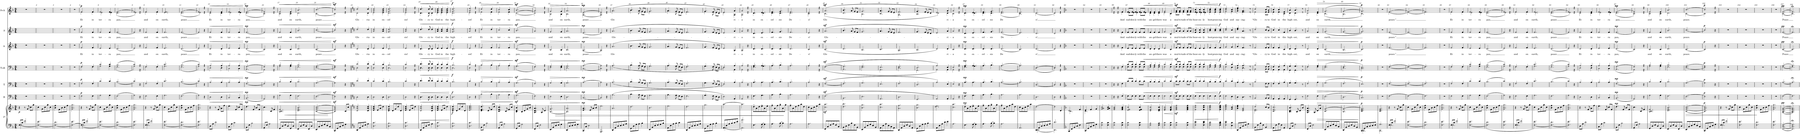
**kern	**kern	**dynam	**kern	**dynam	**kern	**dynam	**kern	**dynam	**kern	**text	**dynam	**kern	**text	**dynam	**kern	**text	**dynam
*part7	*part7	*part7	*part6	*part6	*part5	*part5	*part4	*part4	*part3	*part3	*part3	*part2	*part2	*part2	*part1	*part1	*part1
*staff8	*staff7	*staff7/8	*staff6	*staff6	*staff5	*staff5	*staff4	*staff4	*staff3	*staff3	*staff3	*staff2	*staff2	*staff2	*staff1	*staff1	*staff1
*I"P	*	*	*I"B	*	*I"T	*	*I"T+B	*	*I"A	*	*	*I"S	*	*	*I"S+A	*	*
*I'P	*	*	*I'B	*	*I'T	*	*I'T+B	*	*I'A	*	*	*I'S	*	*	*I'S+A	*	*
*clefF4	*clefG2	*	*clefF4	*	*clefF4	*	*clefF4	*	*clefG2	*	*	*clefG2	*	*	*clefG2	*	*
*k[b-]	*k[b-]	*	*k[b-]	*	*k[b-]	*	*k[b-]	*	*k[b-]	*	*	*k[b-]	*	*	*k[b-]	*	*
*M3/4	*M3/4	*	*M3/4	*	*M3/4	*	*M3/4	*	*M3/4	*	*	*M3/4	*	*	*M3/4	*	*
=1	=1	=1	=1	=1	=1	=1	=1	=1	=1	=1	=1	=1	=1	=1	=1	=1	=1
*^	*	*	*	*	*	*	*	*	*	*	*	*	*	*	*	*	*
!	!	!	!LO:DY:b	!	!	!	!	!	!	!	!	!	!	!	!	!	!	!
8F/L	[2.F\	4r	p	2.r	.	2.r	.	2.r	.	2.r	.	.	2.ryy	.	.	2.r	.	.
8c/J	.	.	.	.	.	.	.	.	.	.	.	.	.	.	.	.	.	.
2f/	.	8r	.	.	.	.	.	.	.	.	.	.	.	.	.	.	.	.
.	.	8g/	.	.	.	.	.	.	.	.	.	.	.	.	.	.	.	.
.	.	8cc\L	.	.	.	.	.	.	.	.	.	.	.	.	.	.	.	.
.	.	8gg\J	.	.	.	.	.	.	.	.	.	.	.	.	.	.	.	.
*v	*v	*	*	*	*	*	*	*	*	*	*	*	*	*	*	*	*	*
=2	=2	=2	=2	=2	=2	=2	=2	=2	=2	=2	=2	=2	=2	=2	=2	=2	=2
2.F\_ 2.e\	4cc\	.	2.r	.	2.r	.	2.r	.	2.r	.	.	2.ryy	.	.	2.r	.	.
.	8g\L	.	.	.	.	.	.	.	.	.	.	.	.	.	.	.	.
.	8cc\	.	.	.	.	.	.	.	.	.	.	.	.	.	.	.	.
.	8gg\	.	.	.	.	.	.	.	.	.	.	.	.	.	.	.	.
.	8cc\J	.	.	.	.	.	.	.	.	.	.	.	.	.	.	.	.
=3	=3	=3	=3	=3	=3	=3	=3	=3	=3	=3	=3	=3	=3	=3	=3	=3	=3
2.F\_ 2.d\	4b-\ 4ff\	.	2.r	.	2.r	.	2.r	.	2.r	.	.	2.ryy	.	.	2.r	.	.
.	8f\L	.	.	.	.	.	.	.	.	.	.	.	.	.	.	.	.
.	8b-\	.	.	.	.	.	.	.	.	.	.	.	.	.	.	.	.
.	8cc\	.	.	.	.	.	.	.	.	.	.	.	.	.	.	.	.
.	8ff\J	.	.	.	.	.	.	.	.	.	.	.	.	.	.	.	.
=4	=4	=4	=4	=4	=4	=4	=4	=4	=4	=4	=4	=4	=4	=4	=4	=4	=4
2.F\_ 2.e\	2.g\ 2.cc\ 2.gg\	.	2.r	.	2.r	.	2.r	.	2.r	.	.	2.r	.	.	2.r	.	.
=5	=5	=5	=5	=5	=5	=5	=5	=5	=5	=5	=5	=5	=5	=5	=5	=5	=5
*^	*	*	*	*	*	*	*^	*	*	*	*	*	*	*	*	*	*
!	!	!	!	!	!LO:DY:a	!	!LO:DY:a	!	!	!LO:DY:a	!	!LO:LY:b	!LO:DY:a	!	!LO:LY:b	!LO:DY:a	!	!LO:LY:b	!LO:DY:a
*	*	*	*	*	*	*	*	*	*	*	*	*	*	*	*	*	*^	*	*
!	!	!	!	!	!	!	!	!	!	!	!	!	!	!	!	!	!	!	!	!LO:DY:n=1:a
8F/L]	2.F\	4r	.	2F\	p	2F/	p	2F/	2F\	p	2f/	Et	p	2f/	Et	p	2f/	2f\	Et	p p
8c/J	.	.	.	.	.	.	.	.	.	.	.	.	.	.	.	.	.	.	.	.
2f/	.	8r	.	.	.	.	.	.	.	.	.	.	.	.	.	.	.	.	.	.
.	.	8g/	.	.	.	.	.	.	.	.	.	.	.	.	.	.	.	.	.	.
!	!	!	!	!	!	!	!	!	!	!	!	!LO:LY:b	!	!	!LO:LY:b	!	!	!	!LO:LY:b	!
.	.	8cc\L	.	4F\	.	4F/	.	4F/	4F\	.	4f/	in	.	4f/	in	.	4f/	4f\	in	.
.	.	8gg\J	.	.	.	.	.	.	.	.	.	.	.	.	.	.	.	.	.	.
*v	*v	*	*	*	*	*	*	*	*	*	*	*	*	*	*	*	*	*	*	*
=6	=6	=6	=6	=6	=6	=6	=6	=6	=6	=6	=6	=6	=6	=6	=6	=6	=6	=6	=6
!	!	!	!	!	!	!	!	!	!	!	!LO:LY:b	!	!	!LO:LY:b	!	!	!	!LO:LY:b	!
[2.F\ 2.e\	4cc\	.	2G\	.	2c/	.	2c/	2G\	.	2e/	ter-	.	2f/	ter-	.	2f/	2e\	ter-	.
.	8g\L	.	.	.	.	.	.	.	.	.	.	.	.	.	.	.	.	.	.
.	8cc\	.	.	.	.	.	.	.	.	.	.	.	.	.	.	.	.	.	.
!	!	!	!	!	!	!	!	!	!	!	!LO:LY:b	!	!	!LO:LY:b	!	!	!	!LO:LY:b	!
.	8gg\	.	4G\	.	4c/	.	4c/	4G\	.	4e/	-ra	.	4f/	-ra	.	4f/	4e\	-ra	.
.	8cc\J	.	.	.	.	.	.	.	.	.	.	.	.	.	.	.	.	.	.
=7	=7	=7	=7	=7	=7	=7	=7	=7	=7	=7	=7	=7	=7	=7	=7	=7	=7	=7	=7
!	!	!	!	!	!	!	!	!	!	!	!LO:LY:b	!	!	!LO:LY:b	!	!	!	!LO:LY:b	!
2.F\_ 2.d\	4b-\ 4ff\	.	(2.F\	.	(2.B-/	.	(>(2.B-/	(2.F\	.	(2.d/	pax,	.	[2.f/	pax,	.	[2.f/	(2.d\	pax,	.
.	8f\L	.	.	.	.	.	.	.	.	.	.	.	.	.	.	.	.	.	.
.	8b-\	.	.	.	.	.	.	.	.	.	.	.	.	.	.	.	.	.	.
.	8cc\	.	.	.	.	.	.	.	.	.	.	.	.	.	.	.	.	.	.
.	8ff\J	.	.	.	.	.	.	.	.	.	.	.	.	.	.	.	.	.	.
=8	=8	=8	=8	=8	=8	=8	=8	=8	=8	=8	=8	=8	=8	=8	=8	=8	=8	=8	=8
2.F\] 2.e\	2.g\ 2.cc\ 2.gg\	.	2G\)	.	2c/)	.	2c/))	2G\)	.	2e/)	.	.	2f/]	.	.	2f/]	2e\)	.	.
.	.	.	4r	.	4r	.	4r	4r	.	4r	.	.	4r	.	.	4r	4r	.	.
=9	=9	=9	=9	=9	=9	=9	=9	=9	=9	=9	=9	=9	=9	=9	=9	=9	=9	=9	=9
*^	*	*	*	*	*	*	*	*	*	*	*	*	*	*	*	*	*	*	*
!	!	!	!	!	!	!	!	!	!	!	!	!LO:LY:b	!	!	!LO:LY:b	!	!	!	!LO:LY:b	!
8F/L	2.F\	4r	.	2F\	.	2F/	.	2F/	2F\	.	2f/	and	.	2f/	and	.	2f/	2f\	and	.
8c/J	.	.	.	.	.	.	.	.	.	.	.	.	.	.	.	.	.	.	.	.
2f/	.	8r	.	.	.	.	.	.	.	.	.	.	.	.	.	.	.	.	.	.
.	.	8g/	.	.	.	.	.	.	.	.	.	.	.	.	.	.	.	.	.	.
!	!	!	!	!	!	!	!	!	!	!	!	!LO:LY:b	!	!	!LO:LY:b	!	!	!	!LO:LY:b	!
.	.	8cc\L	.	4F\	.	4F/	.	4F/	4F\	.	4f/	on	.	4f/	on	.	4f/	4f\	on	.
.	.	8gg\J	.	.	.	.	.	.	.	.	.	.	.	.	.	.	.	.	.	.
*v	*v	*	*	*	*	*	*	*	*	*	*	*	*	*	*	*	*	*	*	*
=10	=10	=10	=10	=10	=10	=10	=10	=10	=10	=10	=10	=10	=10	=10	=10	=10	=10	=10	=10
!	!	!	!	!	!	!	!	!	!	!	!LO:LY:b	!	!	!LO:LY:b	!	!	!	!LO:LY:b	!
[2.F\ 2.e\	4cc\	.	2.G\	.	2.c/	.	2.c/	2.G\	.	2.e/	earth,	.	2.f/	earth,	.	2.f/	2.e/	earth,	.
.	8g\L	.	.	.	.	.	.	.	.	.	.	.	.	.	.	.	.	.	.
.	8cc\	.	.	.	.	.	.	.	.	.	.	.	.	.	.	.	.	.	.
.	8gg\	.	.	.	.	.	.	.	.	.	.	.	.	.	.	.	.	.	.
.	8cc\J	.	.	.	.	.	.	.	.	.	.	.	.	.	.	.	.	.	.
=11	=11	=11	=11	=11	=11	=11	=11	=11	=11	=11	=11	=11	=11	=11	=11	=11	=11	=11	=11
!	!	!	!	!	!	!	!	!	!	!	!LO:LY:b	!	!	!LO:LY:b	!	!	!	!LO:LY:b	!
2.F\_ 2.d\	4b-\ 4ff\	.	(2.F\	.	(2.B-/	.	((>2.B-/	(2.F\	.	(<2.d/	peace.	.	[2.f/	peace.	.	[2.f/	(<2.d\	peace.	.
.	8f\L	.	.	.	.	.	.	.	.	.	.	.	.	.	.	.	.	.	.
.	8b-\	.	.	.	.	.	.	.	.	.	.	.	.	.	.	.	.	.	.
.	8cc\	.	.	.	.	.	.	.	.	.	.	.	.	.	.	.	.	.	.
.	8ff\J	.	.	.	.	.	.	.	.	.	.	.	.	.	.	.	.	.	.
=12	=12	=12	=12	=12	=12	=12	=12	=12	=12	=12	=12	=12	=12	=12	=12	=12	=12	=12	=12
2.F\] 2.e\	2.g\ 2.cc\ 2.gg\	.	2G\)	.	2c/)	.	2c/))	2G\)	.	2e/)	.	.	2f/]	.	.	2f/]	2e\)	.	.
.	.	.	4r	.	4r	.	4r	4r	.	4r	.	.	4r	.	.	4r	4r	.	.
=13	=13	=13	=13	=13	=13	=13	=13	=13	=13	=13	=13	=13	=13	=13	=13	=13	=13	=13	=13
!	!	!LO:HP:b	!	!LO:HP:b	!	!LO:HP:b	!	!	!LO:HP:b	!	!LO:LY:b	!LO:HP:b	!	!LO:LY:b	!LO:HP:b	!	!	!LO:LY:b	!LO:HP:b
8D\L	4r	<	2D\	<	2A/	<	2A/	2D\	<	2d/	Et	<	2f/	Et	<	2f/	2d\	Et	<
8A\J	.	.	.	.	.	.	.	.	.	.	.	.	.	.	.	.	.	.	.
2d\	8r	.	.	.	.	.	.	.	.	.	.	.	.	.	.	.	.	.	.
.	8f/	.	.	.	.	.	.	.	.	.	.	.	.	.	.	.	.	.	.
!	!	!	!	!	!	!	!	!	!	!	!LO:LY:b	!	!	!LO:LY:b	!	!	!	!LO:LY:b	!LO:HP:b
.	8a\L	.	4D\	.	4A/	.	4A/	4D\	.	4d/	in	.	4f/	in	.	4f/	4d\	in	<
.	8ff\J	.	.	.	.	.	.	.	.	.	.	.	.	.	.	.	.	.	.
=14	=14	=14	=14	=14	=14	=14	=14	=14	=14	=14	=14	=14	=14	=14	=14	=14	=14	=14	=14
!	!	!	!	!	!	!	!	!	!	!	!LO:LY:b	!	!	!LO:LY:b	!	!	!	!LO:LY:b	!
8C\L	4.ee\	.	2C/	.	2A/	.	2A/	2C\	.	2e/	ter-	.	2f/	ter-	.	2f/	2e\	ter-	.
8A\J	.	.	.	.	.	.	.	.	.	.	.	.	.	.	.	.	.	.	.
2c\	.	.	.	.	.	.	.	.	.	.	.	.	.	.	.	.	.	.	.
.	8f/	.	.	.	.	.	.	.	.	.	.	.	.	.	.	.	.	.	.
!	!	!	!	!	!	!	!	!	!	!	!LO:LY:b	!	!	!LO:LY:b	!	!	!	!LO:LY:b	!
.	8cc/L	.	4C/	.	4A/	.	4A/	4C\	.	4e/	-ra	.	4f/	-ra	.	4f/	4e\	-ra	.
.	8f/J	.	.	.	.	.	.	.	.	.	.	.	.	.	.	.	.	.	.
*	*	*	*	*	*	*	*v	*v	*	*	*	*	*	*	*	*v	*v	*	*
.	.	[	.	[	.	[	.	[	.	.	[	.	.	[	.	.	[ [
=15	=15	=15	=15	=15	=15	=15	=15	=15	=15	=15	=15	=15	=15	=15	=15	=15	=15
*	*	*	*	*	*	*	*^	*	*	*	*	*	*	*	*	*	*
!	!	!LO:DY:a	!	!LO:DY:a	!	!LO:DY:a	!	!	!LO:DY:a	!	!LO:LY:b	!LO:DY:a	!	!LO:LY:b	!LO:DY:a	!	!LO:LY:b	!LO:DY:a
*	*	*	*	*	*	*	*	*	*	*	*	*	*	*	*	*^	*	*
!	!	!	!	!	!	!	!	!	!	!	!	!	!	!	!	!	!	!	!LO:DY:n=1:a
8BB-\L	4.dd\	mp	(2.BB-/	mp	[2.F/	mp	[2.F/	(2.BB-\	mp	(<2.d/	pax,	mp	[2.f/	pax,	mp	[2.f/	(<2.d\	pax,	mp mp
8F\J	.	.	.	.	.	.	.	.	.	.	.	.	.	.	.	.	.	.	.
2B-\	.	.	.	.	.	.	.	.	.	.	.	.	.	.	.	.	.	.	.
.	8f/	.	.	.	.	.	.	.	.	.	.	.	.	.	.	.	.	.	.
.	8b-/L	.	.	.	.	.	.	.	.	.	.	.	.	.	.	.	.	.	.
.	8f/J	.	.	.	.	.	.	.	.	.	.	.	.	.	.	.	.	.	.
=16	=16	=16	=16	=16	=16	=16	=16	=16	=16	=16	=16	=16	=16	=16	=16	=16	=16	=16	=16
8AA/L	4.cc\	.	2AA/)	.	2F/]	.	2F/]	2AA\)	.	2c/)	.	.	2f/]	.	.	2f/]	2c\)	.	.
8F/J	.	.	.	.	.	.	.	.	.	.	.	.	.	.	.	.	.	.	.
2A\	.	.	.	.	.	.	.	.	.	.	.	.	.	.	.	.	.	.	.
.	8c/	.	.	.	.	.	.	.	.	.	.	.	.	.	.	.	.	.	.
.	4f/	.	4r	.	4r	.	4r	4r	.	4r	.	.	4r	.	.	4r	4r	.	.
=17	=17	=17	=17	=17	=17	=17	=17	=17	=17	=17	=17	=17	=17	=17	=17	=17	=17	=17	=17
!	!	!LO:HP:b=2	!	!	!	!	!	!	!	!	!	!	!	!	!	!	!	!	!
!	!	!LO:HP:n=1:b	!	!LO:HP:b	!	!LO:HP:b	!	!	!LO:HP:b	!	!LO:LY:b	!LO:HP:b	!	!LO:LY:b	!LO:HP:b	!	!	!LO:LY:b	!LO:HP:b
8GG/L	2.B-/ 2.c/ 2.f/	< <	2G\	<	2B-/	<	2B-/	2G\	<	2c/	and	<	2f/	and	<	2f/	2c\	and	<
8D/	.	.	.	.	.	.	.	.	.	.	.	.	.	.	.	.	.	.	.
8F/	.	.	.	.	.	.	.	.	.	.	.	.	.	.	.	.	.	.	.
8D/	.	.	.	.	.	.	.	.	.	.	.	.	.	.	.	.	.	.	.
!	!	!	!	!	!	!	!	!	!	!	!LO:LY:b	!	!	!LO:LY:b	!	!	!	!LO:LY:b	!LO:HP:b
8GG/	.	.	4G\	.	4B-/	.	4B-/	4G\	.	4c/	on	.	4f/	on	.	4f/	4c\	on	<
8D/J	.	.	.	.	.	.	.	.	.	.	.	.	.	.	.	.	.	.	.
=18	=18	=18	=18	=18	=18	=18	=18	=18	=18	=18	=18	=18	=18	=18	=18	=18	=18	=18	=18
!	!	!	!	!	!	!	!	!	!	!	!LO:LY:b	!	!	!LO:LY:b	!	!	!	!LO:LY:b	!
8FF/L	2.d/ 2.f/ 2.b-/	.	2.F\	.	2.B-/	.	2.B-/	2.F\	.	2.d/	earth,	.	2.b-/	earth,	.	2.b-/	2.d\	earth,	.
8D/	.	.	.	.	.	.	.	.	.	.	.	.	.	.	.	.	.	.	.
8F/	.	.	.	.	.	.	.	.	.	.	.	.	.	.	.	.	.	.	.
8D/	.	.	.	.	.	.	.	.	.	.	.	.	.	.	.	.	.	.	.
8FF/	.	.	.	.	.	.	.	.	.	.	.	.	.	.	.	.	.	.	.
8D/J	.	.	.	.	.	.	.	.	.	.	.	.	.	.	.	.	.	.	.
=19	=19	=19	=19	=19	=19	=19	=19	=19	=19	=19	=19	=19	=19	=19	=19	=19	=19	=19	=19
!	!	!	!	!	!	!	!	!	!	!	!LO:LY:b	!	!	!LO:LY:b	!	!	!	!LO:LY:b	!
8EE/L	[2.c/ [2.g/ [2.cc/	.	[2.E\	.	[2.G/	.	[2.G/	[2.E\	.	[2.c/	peace.	.	[2.cc/	peace.	.	[2.cc/	[2.c\	peace.	.
8C/	.	.	.	.	.	.	.	.	.	.	.	.	.	.	.	.	.	.	.
8E/	.	.	.	.	.	.	.	.	.	.	.	.	.	.	.	.	.	.	.
8G/	.	.	.	.	.	.	.	.	.	.	.	.	.	.	.	.	.	.	.
8E/	.	.	.	.	.	.	.	.	.	.	.	.	.	.	.	.	.	.	.
8C/J	.	.	.	.	.	.	.	.	.	.	.	.	.	.	.	.	.	.	.
*	*	*	*	*	*	*	*v	*v	*	*	*	*	*	*	*	*v	*v	*	*
.	.	[ [	.	[	.	[	.	[	.	.	[	.	.	[	.	.	[ [
=20	=20	=20	=20	=20	=20	=20	=20	=20	=20	=20	=20	=20	=20	=20	=20	=20	=20
*	*	*	*	*	*	*	*^	*	*	*	*	*	*	*	*^	*	*
!	!	!LO:DY:a	!	!LO:DY:a	!	!LO:DY:a	!	!	!LO:DY:a	!	!	!LO:DY:a	!	!	!LO:DY:a	!	!	!	!LO:DY:a
!	!	!	!	!	!	!	!	!	!	!	!	!	!	!	!	!	!	!	!LO:DY:n=1:a
8CC/L	2c/] 2g/] 2cc/]	mf	2E\]	mf	2G\]	mf	2G\]	2E\]	mf	2c/]	.	mf	2cc/]	.	mf	2cc/]	2c\]	.	mf mf
8GG/	.	.	.	.	.	.	.	.	.	.	.	.	.	.	.	.	.	.	.
8C/	.	.	.	.	.	.	.	.	.	.	.	.	.	.	.	.	.	.	.
8E/J	.	.	.	.	.	.	.	.	.	.	.	.	.	.	.	.	.	.	.
4G\	8c/L	.	4r	.	4r	.	4r	4r	.	4r	.	.	4r	.	.	4r	4r	.	.
.	8cc/J	.	.	.	.	.	.	.	.	.	.	.	.	.	.	.	.	.	.
=21||	=21||	=21||	=21||	=21||	=21||	=21||	=21||	=21||	=21||	=21||	=21||	=21||	=21||	=21||	=21||	=21||	=21||	=21||	=21||
*k[f#c#]	*k[f#c#]	*	*k[f#c#]	*	*k[f#c#]	*	*k[f#c#]	*	*	*k[f#c#]	*	*	*k[f#c#]	*	*	*k[f#c#]	*	*	*
!	!	!	!	!	!	!	!	!	!	!	!LO:LY:b	!	!	!LO:LY:b	!	!	!	!LO:LY:b	!
8DD/L	2d/ 2a/ 2dd/	.	2D\	.	2d/	.	2d/	2D\	.	2d/	Glo-	.	2dd/	Glo-	.	2dd/	2d\	Glo-	.
8AA/	.	.	.	.	.	.	.	.	.	.	.	.	.	.	.	.	.	.	.
8D/	.	.	.	.	.	.	.	.	.	.	.	.	.	.	.	.	.	.	.
8F#/J	.	.	.	.	.	.	.	.	.	.	.	.	.	.	.	.	.	.	.
!	!	!	!	!	!	!	!	!	!	!	!LO:LY:b	!	!	!LO:LY:b	!	!	!	!LO:LY:b	!
4A\	4d/ 4a/ 4dd/	.	4D\	.	4d/	.	4d/	4D\	.	4d/	-ria	.	4dd/	-ria	.	4dd/	4d\	-ria	.
=22	=22	=22	=22	=22	=22	=22	=22	=22	=22	=22	=22	=22	=22	=22	=22	=22	=22	=22	=22
!	!	!	!	!	!	!	!	!	!	!	!LO:LY:b	!	!	!LO:LY:b	!	!	!	!LO:LY:b	!
2.D\ 2.c#\	4e/ 4a/ 4dd/	.	2D\	.	2c#/	.	2c#/	2D\	.	2e/	in	.	2a/ 2dd/	in	.	2a/ 2dd/	2e\	in	.
.	8e/L	.	.	.	.	.	.	.	.	.	.	.	.	.	.	.	.	.	.
.	8a/J	.	.	.	.	.	.	.	.	.	.	.	.	.	.	.	.	.	.
!	!	!	!	!	!	!	!	!	!	!	!LO:LY:b	!	!	!LO:LY:b	!	!	!	!LO:LY:b	!
.	4dd\	.	4D\	.	4c#/	.	4c#/	4D\	.	4e/	ex--	.	4a/ 4dd/	ex--	.	4a/ 4dd/	4e\	ex--	.
=23	=23	=23	=23	=23	=23	=23	=23	=23	=23	=23	=23	=23	=23	=23	=23	=23	=23	=23	=23
!	!	!	!	!	!	!	!	!	!	!	!LO:LY:b	!	!	!LO:LY:b	!	!	!	!LO:LY:b	!
2.D\ 2.B\	4d/ 4g/ 4dd/	.	2.D\	.	2.B/	.	2.B/	2.D\	.	2.d/	-cel	.	2.g/ 2.dd/	-cel	.	2.g/ 2.dd/	2.d\	-cel	.
.	8d/L	.	.	.	.	.	.	.	.	.	.	.	.	.	.	.	.	.	.
.	8g/	.	.	.	.	.	.	.	.	.	.	.	.	.	.	.	.	.	.
.	8dd/	.	.	.	.	.	.	.	.	.	.	.	.	.	.	.	.	.	.
.	8d/J	.	.	.	.	.	.	.	.	.	.	.	.	.	.	.	.	.	.
=24	=24	=24	=24	=24	=24	=24	=24	=24	=24	=24	=24	=24	=24	=24	=24	=24	=24	=24	=24
!	!	!	!	!	!	!	!	!	!	!	!LO:LY:b	!	!	!LO:LY:b	!	!	!	!LO:LY:b	!
2.D\ 2.c#\	4e/ 4a/ 4dd/	.	2D\	.	2c#/	.	2c#/	2D\	.	2e/	sis!	.	2a/ 2dd/	sis!	.	2a/ 2dd/	2e\	sis!	.
.	8e/L	.	.	.	.	.	.	.	.	.	.	.	.	.	.	.	.	.	.
.	8a/J	.	.	.	.	.	.	.	.	.	.	.	.	.	.	.	.	.	.
.	4dd\	.	4r	.	4r	.	4r	4r	.	4r	.	.	4r	.	.	4r	4r	.	.
=25	=25	=25	=25	=25	=25	=25	=25	=25	=25	=25	=25	=25	=25	=25	=25	=25	=25	=25	=25
!	!	!LO:HP:b	!	!LO:HP:b	!	!LO:HP:b	!	!	!LO:HP:b	!	!LO:LY:b	!LO:HP:b	!	!LO:LY:b	!LO:HP:b	!	!	!LO:LY:b	!LO:HP:b
8DD/L	2d/ 2a/ 2dd/	<	4.D\	<	4.d/	<	4.d/	4.D\	<	4.d/	Glo-	<	4.dd/	Glo-	<	4.dd/	4.d\	Glo-	<
8AA/	.	.	.	.	.	.	.	.	.	.	.	.	.	.	.	.	.	.	.
8D/	.	.	.	.	.	.	.	.	.	.	.	.	.	.	.	.	.	.	.
!	!	!	!	!	!	!	!	!	!	!	!LO:LY:b	!	!	!LO:LY:b	!	!	!	!LO:LY:b	!LO:HP:b
8F#/J	.	.	8D\	.	8d/	.	8d/	8D\	.	8d/	-ry	.	8dd/	-ry	.	8dd/	8d\	-ry	<
!	!	!	!	!	!	!	!	!	!	!	!LO:LY:b	!	!	!LO:LY:b	!	!	!	!LO:LY:b	!
4A\	4d/ 4a/ 4dd/	.	4D\	.	4d/	.	4d/	4D\	.	4d/	to	.	4dd/	to	.	4dd/	4d\	to	.
=26	=26	=26	=26	=26	=26	=26	=26	=26	=26	=26	=26	=26	=26	=26	=26	=26	=26	=26	=26
!	!	!	!	!	!	!	!	!	!	!	!LO:LY:b	!	!	!LO:LY:b	!	!	!	!LO:LY:b	!
2.D\ 2.c#\	4e/ 4a/ 4dd/	.	4D\	.	4c#/	.	4c#/	4D\	.	4e/	God	.	4a/ 4dd/	God	.	4a/ 4dd/	4e\	God	.
!	!	!	!	!	!	!	!	!	!	!	!LO:LY:b	!	!	!LO:LY:b	!	!	!	!LO:LY:b	!
.	8e/L	.	4D\	.	4c#/	.	4c#/	4D\	.	4e/	in	.	4a/ 4dd/	in	.	4a/ 4dd/	4e\	in	.
.	8a/J	.	.	.	.	.	.	.	.	.	.	.	.	.	.	.	.	.	.
!	!	!	!	!	!	!	!	!	!	!	!LO:LY:b	!	!	!LO:LY:b	!	!	!	!LO:LY:b	!
.	4dd\	.	4D\	.	4c#/	.	4c#/	4D\	.	4e/	the	.	4a/ 4dd/	the	.	4a/ 4dd/	4e\	the	.
*	*	*	*	*	*	*	*v	*v	*	*	*	*	*	*	*	*v	*v	*	*
.	.	[	.	[	.	[	.	[	.	.	[	.	.	[	.	.	[ [
=27	=27	=27	=27	=27	=27	=27	=27	=27	=27	=27	=27	=27	=27	=27	=27	=27	=27
*	*	*	*	*	*	*	*^	*	*	*	*	*	*	*	*	*	*
!	!	!LO:DY:b	!	!LO:DY:a	!	!LO:DY:a	!	!	!LO:DY:a	!	!LO:LY:b	!LO:DY:a	!	!LO:LY:b	!LO:DY:a	!	!LO:LY:b	!LO:DY:a
*	*	*	*	*	*	*	*	*	*	*	*	*	*	*	*	*^	*	*
!	!	!	!	!	!	!	!	!	!	!	!	!	!	!	!	!	!	!	!LO:DY:n=1:a
2.D\ 2.B\	4d/ 4g/ 4dd/	f	2.D\	f	2.B/	f	2.B/	2.D\	f	2.d/	high-	f	2.g/ 2.dd/	high-	f	2.g/ 2.dd/	2.d\	high-	f f
.	8d/L	.	.	.	.	.	.	.	.	.	.	.	.	.	.	.	.	.	.
.	8g/	.	.	.	.	.	.	.	.	.	.	.	.	.	.	.	.	.	.
.	8dd/	.	.	.	.	.	.	.	.	.	.	.	.	.	.	.	.	.	.
.	8d/J	.	.	.	.	.	.	.	.	.	.	.	.	.	.	.	.	.	.
=28	=28	=28	=28	=28	=28	=28	=28	=28	=28	=28	=28	=28	=28	=28	=28	=28	=28	=28	=28
!	!	!	!	!	!	!	!	!	!	!	!LO:LY:b	!	!	!LO:LY:b	!	!	!	!LO:LY:b	!
2.D\ 2.c#\	2.e/ 2.a/ 2.cc#/ 2.ee/	.	2D\	.	2c#/	.	2c#/	2D\	.	2e/	-est!	.	2a/ 2ee/	-est!	.	2a/ 2ee/	2e\	-est!	.
.	.	.	4r	.	4r	.	4r	4r	.	4r	.	.	4r	.	.	4r	4r	.	.
=29	=29	=29	=29	=29	=29	=29	=29	=29	=29	=29	=29	=29	=29	=29	=29	=29	=29	=29	=29
!	!	!LO:HP:b	!	!LO:HP:b	!	!LO:HP:b	!	!	!LO:HP:b	!	!LO:LY:b	!LO:HP:b	!	!LO:LY:b	!LO:HP:b	!	!	!LO:LY:b	!LO:HP:b
8BB\L	4.d/ 4.f#/ 4.dd/	>	2B\	>	2B/	>	2B/	2B\	>	2f#/	Et	>	2dd/	Et	>	2dd/	2f#\	Et	>
8F#\J	.	.	.	.	.	.	.	.	.	.	.	.	.	.	.	.	.	.	.
2B\	.	.	.	.	.	.	.	.	.	.	.	.	.	.	.	.	.	.	.
.	8d/	.	.	.	.	.	.	.	.	.	.	.	.	.	.	.	.	.	.
!	!	!	!	!LO:HP:b	!	!	!	!	!LO:HP:b	!	!LO:LY:b	!	!	!LO:LY:b	!	!	!	!LO:LY:b	!LO:HP:b
.	8f#/L	.	4B\	>	4B/	.	4B/	4B\	>	4f#/	in	.	4dd/	in	.	4dd/	4f#\	in	>
.	8dd/J	.	.	.	.	.	.	.	.	.	.	.	.	.	.	.	.	.	.
=30	=30	=30	=30	=30	=30	=30	=30	=30	=30	=30	=30	=30	=30	=30	=30	=30	=30	=30	=30
!	!	!	!	!	!	!	!	!	!	!	!LO:LY:b	!	!	!LO:LY:b	!	!	!	!LO:LY:b	!
8AA/L	4.c#/ 4.f#/ 4.cc#/	.	2A\	.	2A/	.	2A/	2A\	.	2f#/	ter-	.	2cc#/	ter-	.	2cc#/	2f#\	ter-	.
8F#/J	.	.	.	.	.	.	.	.	.	.	.	.	.	.	.	.	.	.	.
2A\	.	.	.	.	.	.	.	.	.	.	.	.	.	.	.	.	.	.	.
.	8c#/	.	.	.	.	.	.	.	.	.	.	.	.	.	.	.	.	.	.
!	!	!	!	!	!	!	!	!	!	!	!LO:LY:b	!	!	!LO:LY:b	!	!	!	!LO:LY:b	!
.	8f#/L	.	4A\	.	4A/	.	4A/	4A\	.	4f#/	-ra	.	4cc#/	-ra	.	4cc#/	4f#\	-ra	.
.	8cc#/J	.	.	.	.	.	.	.	.	.	.	.	.	.	.	.	.	.	.
*	*	*	*	*	*	*	*v	*v	*	*	*	*	*	*	*	*v	*v	*	*
.	.	]	.	] ]	.	]	.	] ]	.	.	]	.	.	]	.	.	] ]
=31	=31	=31	=31	=31	=31	=31	=31	=31	=31	=31	=31	=31	=31	=31	=31	=31	=31
*	*	*	*	*	*	*	*^	*	*	*	*	*	*	*	*	*	*
!	!	!LO:DY:a	!	!LO:DY:a	!	!	!	!	!	!	!LO:LY:b	!	!	!LO:LY:b	!	!	!LO:LY:b	!
*	*	*	*	*	*	*	*	*	*	*	*	*	*	*	*	*^	*	*
!	!	!	!	!LO:DY:n=1:a	!	!LO:DY:a	!	!	!LO:DY:a	!	!	!	!	!	!	!	!	!	!
!	!	!	!	!	!	!	!	!	!LO:DY:n=1:a	!	!	!LO:DY:a	!	!	!LO:DY:a	!	!	!	!LO:DY:a
!	!	!	!	!	!	!	!	!	!	!	!	!	!	!	!	!	!	!	!LO:DY:n=1:a
8GG/L	4B/ 4d/ 4b/	mf	(2.G\	mf mf	(>2.G/	mf	(>2.G/	(2.G\	mf mf	(>[2.d/	pax,	mf	(>2.b/	pax,	mf	(>2.b/	(>[2.d\	pax,	mf mf
8D/J	.	.	.	.	.	.	.	.	.	.	.	.	.	.	.	.	.	.	.
2G\	8B/L	.	.	.	.	.	.	.	.	.	.	.	.	.	.	.	.	.	.
.	8d/	.	.	.	.	.	.	.	.	.	.	.	.	.	.	.	.	.	.
.	8g/	.	.	.	.	.	.	.	.	.	.	.	.	.	.	.	.	.	.
.	8b/J	.	.	.	.	.	.	.	.	.	.	.	.	.	.	.	.	.	.
=32	=32	=32	=32	=32	=32	=32	=32	=32	=32	=32	=32	=32	=32	=32	=32	=32	=32	=32	=32
8FF#/L	4.A/ 4.d/ 4.a/	.	2F#\)	.	2F#/)	.	2F#/)	2F#\)	.	2d/])	.	.	2a/)	.	.	2a/)	2d\])	.	.
8D/J	.	.	.	.	.	.	.	.	.	.	.	.	.	.	.	.	.	.	.
2F#\	.	.	.	.	.	.	.	.	.	.	.	.	.	.	.	.	.	.	.
.	8A/	.	.	.	.	.	.	.	.	.	.	.	.	.	.	.	.	.	.
.	4d/	.	4r	.	4r	.	4r	4r	.	4r	.	.	4r	.	.	4r	4r	.	.
=33	=33	=33	=33	=33	=33	=33	=33	=33	=33	=33	=33	=33	=33	=33	=33	=33	=33	=33	=33
!	!	!LO:HP:b=2	!	!	!	!	!	!	!	!	!	!	!	!	!	!	!	!	!
!	!	!LO:HP:n=1:b	!	!LO:HP:b	!	!LO:HP:b	!	!	!LO:HP:b	!	!LO:LY:b	!LO:HP:b	!	!LO:LY:b	!LO:HP:b	!	!	!LO:LY:b	!LO:HP:b
8EE/L	[2.B/ 2.g/	> >	2E\	>	2G/	>	2G/	2E\	>	2B/	and	>	2g/	and	>	2g/	2B\	and	>
8BB/	.	.	.	.	.	.	.	.	.	.	.	.	.	.	.	.	.	.	.
8E/	.	.	.	.	.	.	.	.	.	.	.	.	.	.	.	.	.	.	.
8F#/J	.	.	.	.	.	.	.	.	.	.	.	.	.	.	.	.	.	.	.
!	!	!	!	!	!	!	!	!	!	!	!LO:LY:b	!	!	!LO:LY:b	!	!	!	!LO:LY:b	!LO:HP:b
4G\	.	.	4E\	.	4G/	.	4G/	4E\	.	4B/	on	.	4g/	on	.	4g/	4B\	on	>
=34	=34	=34	=34	=34	=34	=34	=34	=34	=34	=34	=34	=34	=34	=34	=34	=34	=34	=34	=34
!	!	!	!	!	!	!	!	!	!	!	!LO:LY:b	!	!	!LO:LY:b	!	!	!	!LO:LY:b	!
8DD/L	2.B/] 2.a/	.	2.D\	.	2.G/	.	2.G/	2.D\	.	2.B/	earth,	.	2.a/	earth,	.	2.a/	2.B\	earth,	.
8D/	.	.	.	.	.	.	.	.	.	.	.	.	.	.	.	.	.	.	.
8E/	.	.	.	.	.	.	.	.	.	.	.	.	.	.	.	.	.	.	.
8F#/J	.	.	.	.	.	.	.	.	.	.	.	.	.	.	.	.	.	.	.
4G\	.	.	.	.	.	.	.	.	.	.	.	.	.	.	.	.	.	.	.
*	*	*	*	*	*	*	*v	*v	*	*	*	*	*	*	*	*v	*v	*	*
.	.	]	.	]	.	]	.	]	.	.	]	.	.	]	.	.	] ]
=35	=35	=35	=35	=35	=35	=35	=35	=35	=35	=35	=35	=35	=35	=35	=35	=35	=35
*	*	*	*	*	*	*	*^	*	*	*	*	*	*	*	*	*	*
!	!	!LO:DY:a	!	!LO:DY:a	!	!LO:DY:a	!	!	!LO:DY:a	!	!LO:LY:b	!LO:DY:a	!	!LO:LY:b	!LO:DY:a	!	!LO:LY:b	!LO:DY:a
*	*	*	*	*	*	*	*	*	*	*	*	*	*	*	*	*^	*	*
!	!	!	!	!	!	!	!	!	!	!	!	!	!	!	!	!	!	!	!LO:DY:n=1:a
8CC#/L	4.e/ 4.a/	mp	[2.C#/	mp	[2.A/	mp	[2.A/	[2.C#\	mp	[2.A/	peace.	mp	[2.e/	peace.	mp	[2.e/	[2.A\	peace.	mp mp
8C#/J	.	.	.	.	.	.	.	.	.	.	.	.	.	.	.	.	.	.	.
2E\	.	.	.	.	.	.	.	.	.	.	.	.	.	.	.	.	.	.	.
.	8e/	.	.	.	.	.	.	.	.	.	.	.	.	.	.	.	.	.	.
.	8a/L	.	.	.	.	.	.	.	.	.	.	.	.	.	.	.	.	.	.
.	8b/J	.	.	.	.	.	.	.	.	.	.	.	.	.	.	.	.	.	.
=36	=36	=36	=36	=36	=36	=36	=36	=36	=36	=36	=36	=36	=36	=36	=36	=36	=36	=36	=36
2.AAA/	2.ee\	.	2C#/]	.	2A\]	.	2A\]	2C#\]	.	2A/]	.	.	2e/]	.	.	2e/]	2A\]	.	.
.	.	.	4r	.	4r	.	4r	4r	.	4r	.	.	4r	.	.	4r	4r	.	.
=37	=37	=37	=37	=37	=37	=37	=37	=37	=37	=37	=37	=37	=37	=37	=37	=37	=37	=37	=37
!	!	!	!	!	!	!	!	!	!	!	!LO:LY:b	!	!	!LO:LY:b	!	!	!	!LO:LY:b	!
8DD/L	2.a/	.	(2.A\	.	(<2.A/	.	(<2.A/	2.A\	.	(>2.a/	Glo	.	(>2.a/	Glo-	.	(>2.a/	2.a\	Glo	.
8AA/	.	.	.	.	.	.	.	.	.	.	.	.	.	.	.	.	.	.	.
8D/	.	.	.	.	.	.	.	.	.	.	.	.	.	.	.	.	.	.	.
8E/	.	.	.	.	.	.	.	.	.	.	.	.	.	.	.	.	.	.	.
8F#/	.	.	.	.	.	.	.	.	.	.	.	.	.	.	.	.	.	.	.
8A/J	.	.	.	.	.	.	.	.	.	.	.	.	.	.	.	.	.	.	.
=38	=38	=38	=38	=38	=38	=38	=38	=38	=38	=38	=38	=38	=38	=38	=38	=38	=38	=38	=38
8GG\L	2.dd\	.	4.B\	.	4.B/	.	4.B/	4.B\	.	4.b\	.	.	4.b\	.	.	4.b\	4.b/	.	.
8D\	.	.	.	.	.	.	.	.	.	.	.	.	.	.	.	.	.	.	.
8G\	.	.	.	.	.	.	.	.	.	.	.	.	.	.	.	.	.	.	.
8A\J	.	.	8A\	.	8A/	.	8A/	8A\	.	8a/	.	.	8a/	.	.	8a/	8a\	.	.
4B\	.	.	8G\L	.	8G/L	.	8G/L	8G\L	.	8g/L	.	.	8g/L	.	.	8g/L	8g\L	.	.
.	.	.	8F#\J	.	8F#/J	.	8F#/J	8F#\J	.	8f#/J	.	.	8f#/J	.	.	8f#/J	8f#\J	.	.
=39	=39	=39	=39	=39	=39	=39	=39	=39	=39	=39	=39	=39	=39	=39	=39	=39	=39	=39	=39
8EE/L	2.b\	.	2.G\	.	2.G/	.	2.G/	2.G\	.	2.g/	.	.	2.g/	.	.	2.g/	2.g\	.	.
8BB/	.	.	.	.	.	.	.	.	.	.	.	.	.	.	.	.	.	.	.
8E/	.	.	.	.	.	.	.	.	.	.	.	.	.	.	.	.	.	.	.
8F#/	.	.	.	.	.	.	.	.	.	.	.	.	.	.	.	.	.	.	.
8G/	.	.	.	.	.	.	.	.	.	.	.	.	.	.	.	.	.	.	.
8B/J	.	.	.	.	.	.	.	.	.	.	.	.	.	.	.	.	.	.	.
=40	=40	=40	=40	=40	=40	=40	=40	=40	=40	=40	=40	=40	=40	=40	=40	=40	=40	=40	=40
8AA\L	2.ee\	.	4.A\	.	4.A/	.	4.A/	4.A\	.	4.a/	.	.	4.a/	.	.	4.a/	4.a\	.	.
8E\	.	.	.	.	.	.	.	.	.	.	.	.	.	.	.	.	.	.	.
8A\	.	.	.	.	.	.	.	.	.	.	.	.	.	.	.	.	.	.	.
8B\J	.	.	8G\	.	8G/	.	8G/	8G\	.	8g/	.	.	8g/	.	.	8g/	8g\	.	.
4c#\	.	.	8F#\L	.	8F#/L	.	8F#/L	8F#\L	.	8f#/L	.	.	8f#/L	.	.	8f#/L	8f#\L	.	.
.	.	.	8E\J	.	8E/J	.	8E/J	8E\J	.	8e/J	.	.	8e/J	.	.	8e/J	8e\J	.	.
=41	=41	=41	=41	=41	=41	=41	=41	=41	=41	=41	=41	=41	=41	=41	=41	=41	=41	=41	=41
8DD/L	2.dd\	.	2.F#\	.	2.F#/	.	2.F#/	2.F#\	.	2.f#/	.	.	2.f#/	.	.	2.f#/	2.f#\	.	.
8AA/	.	.	.	.	.	.	.	.	.	.	.	.	.	.	.	.	.	.	.
8D/	.	.	.	.	.	.	.	.	.	.	.	.	.	.	.	.	.	.	.
8E/	.	.	.	.	.	.	.	.	.	.	.	.	.	.	.	.	.	.	.
8F#/	.	.	.	.	.	.	.	.	.	.	.	.	.	.	.	.	.	.	.
8A/J	.	.	.	.	.	.	.	.	.	.	.	.	.	.	.	.	.	.	.
=42	=42	=42	=42	=42	=42	=42	=42	=42	=42	=42	=42	=42	=42	=42	=42	=42	=42	=42	=42
8GG\L	2.gg\	.	4.G/	.	4.G\	.	4.G\	4.G/	.	4.g/	.	.	4.g/	.	.	4.g/	4.g\	.	.
8D\	.	.	.	.	.	.	.	.	.	.	.	.	.	.	.	.	.	.	.
8G\	.	.	.	.	.	.	.	.	.	.	.	.	.	.	.	.	.	.	.
8A\J	.	.	8F#\	.	8F#/	.	8F#/	8F#\	.	8f#/	.	.	8f#/	.	.	8f#/	8f#\	.	.
4B\	.	.	8E\L	.	8E/L	.	8E/L	8E\L	.	8e/L	.	.	8e/L	.	.	8e/L	8e\L	.	.
.	.	.	8D\J	.	8D/J	.	8D/J	8D\J	.	8d/J	.	.	8d/J	.	.	8d/J	8d\J	.	.
=43	=43	=43	=43	=43	=43	=43	=43	=43	=43	=43	=43	=43	=43	=43	=43	=43	=43	=43	=43
*^	*	*	*	*	*	*	*	*	*	*	*	*	*	*	*	*	*	*	*
8AA/L	[2.AA\	[2.aa\	.	2E\)	.	2E/)	.	2E/)	2E\	.	2e/)	.	.	2e/)	.	.	2e/)	2e\	.	.
8E/	.	.	.	.	.	.	.	.	.	.	.	.	.	.	.	.	.	.	.	.
8A/	.	.	.	.	.	.	.	.	.	.	.	.	.	.	.	.	.	.	.	.
8B/	.	.	.	.	.	.	.	.	.	.	.	.	.	.	.	.	.	.	.	.
!	!	!	!	!	!	!	!	!	!	!	!	!LO:LY:b	!	!	!LO:LY:b	!	!	!	!LO:LY:b	!
8c#/	.	.	.	4AA/	.	4A/	.	4A/	4AA\	.	4A/	-ri-	.	4a/	-ri-	.	4a/	4A\	-ri-	.
8e/J	.	.	.	.	.	.	.	.	.	.	.	.	.	.	.	.	.	.	.	.
=44	=44	=44	=44	=44	=44	=44	=44	=44	=44	=44	=44	=44	=44	=44	=44	=44	=44	=44	=44	=44
!	!	!	!	!	!	!	!	!	!	!	!	!LO:LY:b	!	!	!LO:LY:b	!	!	!	!LO:LY:b	!
2.a/	2.AA\]	2.aa\]	.	2AA/	.	2A/	.	2A/	2AA\	.	2A/	-a	.	2a/	-a	.	2a/	2A\	-a	.
.	.	.	.	4r	.	4r	.	4r	4r	.	4r	.	.	4r	.	.	4r	4r	.	.
*v	*v	*	*	*	*	*	*	*	*	*	*	*	*	*	*	*	*	*	*	*
=45	=45	=45	=45	=45	=45	=45	=45	=45	=45	=45	=45	=45	=45	=45	=45	=45	=45	=45	=45
!	!	!	!	!	!	!	!	!	!	!	!LO:LY:b	!	!	!LO:LY:b	!	!	!	!LO:LY:b	!
4.F#\	8dd~\L	.	4.F#\	.	4.A/	.	4.A/	4.F#\	.	4.d/	in	.	4.d/	in	.	4.d/	4.d\	in	.
.	8a\	.	.	.	.	.	.	.	.	.	.	.	.	.	.	.	.	.	.
.	8dd\	.	.	.	.	.	.	.	.	.	.	.	.	.	.	.	.	.	.
!	!	!	!	!	!	!	!	!	!	!	!LO:LY:b	!	!	!LO:LY:b	!	!	!	!LO:LY:b	!
[8G\	8ee~\	.	4.G\	.	4.A\	.	4.A/	4.G\	.	4.d/	ex-	.	4.e/	ex-	.	4.e/	4.d\	ex-	.
4G\]	8a\	.	.	.	.	.	.	.	.	.	.	.	.	.	.	.	.	.	.
.	8ee\J	.	.	.	.	.	.	.	.	.	.	.	.	.	.	.	.	.	.
=46	=46	=46	=46	=46	=46	=46	=46	=46	=46	=46	=46	=46	=46	=46	=46	=46	=46	=46	=46
!	!	!	!	!	!	!	!	!	!	!	!LO:LY:b	!	!	!LO:LY:b	!	!	!	!LO:LY:b	!
4.A\	8ff#~\L	.	4.A\	.	4.A/	.	4.A/	4.A\	.	4.d/	cel-	.	4.f#/	cel-	.	4.f#/	4.d\	cel-	.
.	8a\	.	.	.	.	.	.	.	.	.	.	.	.	.	.	.	.	.	.
.	8ff#\	.	.	.	.	.	.	.	.	.	.	.	.	.	.	.	.	.	.
!	!	!	!	!	!	!	!	!	!	!	!LO:LY:b	!	!	!LO:LY:b	!	!	!	!LO:LY:b	!
[8B\	8gg~\	.	4.B\	.	4.B/	.	4.B/	4.B\	.	4.d/	-sis	.	4.g/	-sis	.	4.g/	4.d\	-sis	.
4B\]	8a\	.	.	.	.	.	.	.	.	.	.	.	.	.	.	.	.	.	.
.	8gg\J	]	.	.	.	.	.	.	.	.	.	.	.	.	.	.	.	.	.
=47	=47	=47	=47	=47	=47	=47	=47	=47	=47	=47	=47	=47	=47	=47	=47	=47	=47	=47	=47
!	!	!	!	!	!	!	!	!	!	!	!LO:LY:b	!	!	!LO:LY:b	!	!	!	!LO:LY:b	!
2.A\	8ff#~\L	.	2.A\	.	2.A/	.	2.A/	2.A\	.	2.d/	De-	.	2.f#/	De-	.	2.f#/	2.d\	De-	.
.	8a\	.	.	.	.	.	.	.	.	.	.	.	.	.	.	.	.	.	.
.	8dd\	.	.	.	.	.	.	.	.	.	.	.	.	.	.	.	.	.	.
.	8ff#\	.	.	.	.	.	.	.	.	.	.	.	.	.	.	.	.	.	.
.	8aa\	.	.	.	.	.	.	.	.	.	.	.	.	.	.	.	.	.	.
.	8dd\J	.	.	.	.	.	.	.	.	.	.	.	.	.	.	.	.	.	.
=48	=48	=48	=48	=48	=48	=48	=48	=48	=48	=48	=48	=48	=48	=48	=48	=48	=48	=48	=48
!	!	!	!	!	!	!	!	!	!	!	!LO:LY:b	!	!	!LO:LY:b	!	!	!	!LO:LY:b	!
2.A\	8cc#\L	.	2A\	.	2A/	.	2A/	2A\	.	2c#/	-o!	.	2e/	-o!	.	2e/	2c#\	-o!	.
.	8a\	.	.	.	.	.	.	.	.	.	.	.	.	.	.	.	.	.	.
.	8cc#\	.	.	.	.	.	.	.	.	.	.	.	.	.	.	.	.	.	.
.	8ee\J	.	.	.	.	.	.	.	.	.	.	.	.	.	.	.	.	.	.
.	4aa\	.	4r	.	4r	.	4r	4r	.	4r	.	.	4r	.	.	4r	4r	.	.
=49	=49	=49	=49	=49	=49	=49	=49	=49	=49	=49	=49	=49	=49	=49	=49	=49	=49	=49	=49
!	!	!LO:DY:b	!	!LO:DY:a	!	!LO:DY:a	!	!	!LO:DY:a	!	!LO:LY:b	!LO:DY:a	!	!LO:LY:b	!LO:DY:a	!	!	!LO:LY:b	!LO:DY:a
!	!	!	!	!	!	!	!	!	!	!	!	!	!	!	!	!	!	!	!LO:DY:n=1:a
8FF#/L	2.cc#\ 2.aa\	mf	(2.F#\	mf	(>[2.F#/	mf	((>[2.F#/	(2.F#\	mf	(2.c#/	Glo	mf	(>2.a/	Glo-	mf	(>2.a/	(2.c#\	Glo	mf mf
8C#/	.	.	.	.	.	.	.	.	.	.	.	.	.	.	.	.	.	.	.
8F#/	.	.	.	.	.	.	.	.	.	.	.	.	.	.	.	.	.	.	.
8A/	.	.	.	.	.	.	.	.	.	.	.	.	.	.	.	.	.	.	.
8F#/	.	.	.	.	.	.	.	.	.	.	.	.	.	.	.	.	.	.	.
8C#/J	.	.	.	.	.	.	.	.	.	.	.	.	.	.	.	.	.	.	.
=50	=50	=50	=50	=50	=50	=50	=50	=50	=50	=50	=50	=50	=50	=50	=50	=50	=50	=50	=50
8BB\L	2.dd\ 2.bb\	.	2.BB\	.	2.F#/]	.	2.F#/]	2.BB\	.	2.d/	.	.	4.b/	.	.	4.b/	2.d/	.	.
8D\	.	.	.	.	.	.	.	.	.	.	.	.	.	.	.	.	.	.	.
8F#\	.	.	.	.	.	.	.	.	.	.	.	.	.	.	.	.	.	.	.
8B\	.	.	.	.	.	.	.	.	.	.	.	.	8a/	.	.	8a/	.	.	.
8F#\	.	.	.	.	.	.	.	.	.	.	.	.	8g/L	.	.	8g/L	.	.	.
8BB\J	.	.	.	.	.	.	.	.	.	.	.	.	8f#/J	.	.	8f#/J	.	.	.
=51	=51	=51	=51	=51	=51	=51	=51	=51	=51	=51	=51	=51	=51	=51	=51	=51	=51	=51	=51
8EE/L	2.b\ 2.gg\	.	2.E\	.	2.G/	.	2.G/	2.E\	.	2.B/	.	.	2.g/	.	.	2.g/	2.B\	.	.
8BB/	.	.	.	.	.	.	.	.	.	.	.	.	.	.	.	.	.	.	.
8E/	.	.	.	.	.	.	.	.	.	.	.	.	.	.	.	.	.	.	.
8G/	.	.	.	.	.	.	.	.	.	.	.	.	.	.	.	.	.	.	.
8E/	.	.	.	.	.	.	.	.	.	.	.	.	.	.	.	.	.	.	.
8BB/J	.	.	.	.	.	.	.	.	.	.	.	.	.	.	.	.	.	.	.
=52	=52	=52	=52	=52	=52	=52	=52	=52	=52	=52	=52	=52	=52	=52	=52	=52	=52	=52	=52
8AA\L	2.cc#\ 2.aa\	.	2.AA/	.	2.E/	.	2.E/	2.AA\	.	2.c#/	.	.	4.a/	.	.	4.a/	2.c#/	.	.
8E\	.	.	.	.	.	.	.	.	.	.	.	.	.	.	.	.	.	.	.
8A\	.	.	.	.	.	.	.	.	.	.	.	.	.	.	.	.	.	.	.
8E\	.	.	.	.	.	.	.	.	.	.	.	.	8g/	.	.	8g/	.	.	.
8C#\	.	.	.	.	.	.	.	.	.	.	.	.	8f#/L	.	.	8f#/L	.	.	.
8AA\J	.	.	.	.	.	.	.	.	.	.	.	.	8e/J	.	.	8e/J	.	.	.
=53	=53	=53	=53	=53	=53	=53	=53	=53	=53	=53	=53	=53	=53	=53	=53	=53	=53	=53	=53
8DD/L	2.a\ 2.ff#\	.	2.D\	.	2.F#/	.	2.F#/	2.D\	.	2.A/	.	.	2.f#/	.	.	2.f#/	2.A\	.	.
8AA/	.	.	.	.	.	.	.	.	.	.	.	.	.	.	.	.	.	.	.
8D/	.	.	.	.	.	.	.	.	.	.	.	.	.	.	.	.	.	.	.
8F#/	.	.	.	.	.	.	.	.	.	.	.	.	.	.	.	.	.	.	.
8D/	.	.	.	.	.	.	.	.	.	.	.	.	.	.	.	.	.	.	.
8AA/J	.	.	.	.	.	.	.	.	.	.	.	.	.	.	.	.	.	.	.
=54	=54	=54	=54	=54	=54	=54	=54	=54	=54	=54	=54	=54	=54	=54	=54	=54	=54	=54	=54
8GG\L	2.b\ 2.gg\	.	2.GG/	.	2.D/	.	2.D/	2.GG\	.	2.B/	.	.	4.g/	.	.	4.g/	2.B/	.	.
8D\	.	.	.	.	.	.	.	.	.	.	.	.	.	.	.	.	.	.	.
8G\	.	.	.	.	.	.	.	.	.	.	.	.	.	.	.	.	.	.	.
8A\J	.	.	.	.	.	.	.	.	.	.	.	.	8f#/	.	.	8f#/	.	.	.
4B\	.	.	.	.	.	.	.	.	.	.	.	.	8e/L	.	.	8e/L	.	.	.
.	.	.	.	.	.	.	.	.	.	.	.	.	8d/J	.	.	8d/J	.	.	.
=55	=55	=55	=55	=55	=55	=55	=55	=55	=55	=55	=55	=55	=55	=55	=55	=55	=55	=55	=55
8AA\L	2.dd\ 2.ee\	.	2AA/)	.	2A/)	.	2A/))	2AA\)	.	2d/)	.	.	2e/)	.	.	2e/)	2d\)	.	.
8E\	.	.	.	.	.	.	.	.	.	.	.	.	.	.	.	.	.	.	.
8A\	.	.	.	.	.	.	.	.	.	.	.	.	.	.	.	.	.	.	.
8d\J	.	.	.	.	.	.	.	.	.	.	.	.	.	.	.	.	.	.	.
!	!	!	!	!	!	!	!	!	!	!	!LO:LY:b	!	!	!LO:LY:b	!	!	!	!LO:LY:b	!
4e\	.	.	4AA/	.	4E/	.	4E/	4AA\	.	4d/	-ri-	.	4a/	-ri-	.	4a/	4d\	-ri-	.
=56	=56	=56	=56	=56	=56	=56	=56	=56	=56	=56	=56	=56	=56	=56	=56	=56	=56	=56	=56
!	!	!	!	!	!	!	!	!	!	!	!LO:LY:b	!	!	!LO:LY:b	!	!	!	!LO:LY:b	!
2.A\	2.cc#\ 2.aa\	.	2AA/	.	2E/	.	2E/	2AA\	.	2c#/	-a	.	2a/	-a	.	2a/	2c#\	-a	.
.	.	.	4r	.	4r	.	4r	4r	.	4r	.	.	4r	.	.	4r	4r	.	.
=57	=57	=57	=57	=57	=57	=57	=57	=57	=57	=57	=57	=57	=57	=57	=57	=57	=57	=57	=57
!	!	!LO:DY:a	!	!LO:DY:a	!	!LO:DY:a	!	!	!LO:DY:a	!	!LO:LY:b	!LO:DY:a	!	!LO:LY:b	!LO:DY:a	!	!	!LO:LY:b	!LO:DY:a
!	!	!	!	!	!	!	!	!	!	!	!	!	!	!	!	!	!	!	!LO:DY:n=1:a
4.F#\	8dd~\L	mp	4.F#\	mp	4.A/	mp	4.A/	4.F#\	mp	4.d/	in	mp	4.d/	in	mp	4.d/	4.d\	in	mp mp
.	8a\	.	.	.	.	.	.	.	.	.	.	.	.	.	.	.	.	.	.
.	8dd\	.	.	.	.	.	.	.	.	.	.	.	.	.	.	.	.	.	.
!	!	!	!	!	!	!	!	!	!	!	!LO:LY:b	!	!	!LO:LY:b	!	!	!	!LO:LY:b	!
[8G\	8ee~\	.	4.G\	.	4.A\	.	4.A/	4.G\	.	4.d/	ex-	.	4.e/	ex-	.	4.e/	4.d\	ex-	.
4G\]	8a\	.	.	.	.	.	.	.	.	.	.	.	.	.	.	.	.	.	.
.	8ee\J	.	.	.	.	.	.	.	.	.	.	.	.	.	.	.	.	.	.
=58	=58	=58	=58	=58	=58	=58	=58	=58	=58	=58	=58	=58	=58	=58	=58	=58	=58	=58	=58
!	!	!	!	!	!	!	!	!	!	!	!LO:LY:b	!	!	!LO:LY:b	!	!	!	!LO:LY:b	!
4.A\	8ff#~\L	.	4.A\	.	4.A/	.	4.A/	4.A\	.	4.d/	cel-	.	4.f#/	cel-	.	4.f#/	4.d\	cel-	.
.	8a\	.	.	.	.	.	.	.	.	.	.	.	.	.	.	.	.	.	.
.	8ff#\	.	.	.	.	.	.	.	.	.	.	.	.	.	.	.	.	.	.
!	!	!	!	!	!	!	!	!	!	!	!LO:LY:b	!	!	!LO:LY:b	!	!	!	!LO:LY:b	!
[8B\	8gg~\	.	4.B\	.	4.B/	.	4.B/	4.B\	.	4.d/	-sis	.	4.g/	-sis	.	4.g/	4.d\	-sis	.
4B\]	8a\	.	.	.	.	.	.	.	.	.	.	.	.	.	.	.	.	.	.
.	8gg\J	.	.	.	.	.	.	.	.	.	.	.	.	.	.	.	.	.	.
=59	=59	=59	=59	=59	=59	=59	=59	=59	=59	=59	=59	=59	=59	=59	=59	=59	=59	=59	=59
!	!	!	!	!	!	!	!	!	!	!	!LO:LY:b	!	!	!LO:LY:b	!	!	!	!LO:LY:b	!
2.A\	8ff#~\L	.	2.A\	.	[2.A/	.	[2.A/	(2.A\	.	(2.d/	De	.	(2.f#/	De-	.	(2.f#/	(2.d\	De	.
.	8a\	.	.	.	.	.	.	.	.	.	.	.	.	.	.	.	.	.	.
.	8dd\	.	.	.	.	.	.	.	.	.	.	.	.	.	.	.	.	.	.
.	8ff#\	.	.	.	.	.	.	.	.	.	.	.	.	.	.	.	.	.	.
.	8aa\	.	.	.	.	.	.	.	.	.	.	.	.	.	.	.	.	.	.
.	8dd\J	.	.	.	.	.	.	.	.	.	.	.	.	.	.	.	.	.	.
=60	=60	=60	=60	=60	=60	=60	=60	=60	=60	=60	=60	=60	=60	=60	=60	=60	=60	=60	=60
2.AA/	8cc#\L	.	2.A\	.	2.A/]	.	2.A/]	2.A\)	.	2.c#/)	.	.	2.e/)	.	.	2.e/)	2.c#\)	.	.
.	8a\	.	.	.	.	.	.	.	.	.	.	.	.	.	.	.	.	.	.
.	8cc#\	.	.	.	.	.	.	.	.	.	.	.	.	.	.	.	.	.	.
.	8ee\J	.	.	.	.	.	.	.	.	.	.	.	.	.	.	.	.	.	.
.	4aa\	.	.	.	.	.	.	.	.	.	.	.	.	.	.	.	.	.	.
=61	=61	=61	=61	=61	=61	=61	=61	=61	=61	=61	=61	=61	=61	=61	=61	=61	=61	=61	=61
*^	*	*	*	*	*	*	*	*	*	*	*	*	*	*	*	*	*	*	*
!	!	!	!	!	!	!	!	!	!	!	!	!LO:LY:b	!	!	!LO:LY:b	!	!	!	!LO:LY:b	!
8DD/L	[2.DD\	[2.dd\	.	2.D\	.	[2.D/	.	[2.D/	(2.D\	.	[2.d/	-o!	.	2.d/	-o!	.	2.d/	[2.d\	-o!	.
8AA/	.	.	.	.	.	.	.	.	.	.	.	.	.	.	.	.	.	.	.	.
8D/	.	.	.	.	.	.	.	.	.	.	.	.	.	.	.	.	.	.	.	.
8E/	.	.	.	.	.	.	.	.	.	.	.	.	.	.	.	.	.	.	.	.
8F#/	.	.	.	.	.	.	.	.	.	.	.	.	.	.	.	.	.	.	.	.
8A/J	.	.	.	.	.	.	.	.	.	.	.	.	.	.	.	.	.	.	.	.
=62	=62	=62	=62	=62	=62	=62	=62	=62	=62	=62	=62	=62	=62	=62	=62	=62	=62	=62	=62	=62
2.d/	2.DD\]	2dd\]	.	2D\	.	2D/]	.	2D/]	2D\)	.	2d/]	.	.	2d/	.	.	2d/	2d\]	.	.
.	.	4d/	.	4r	.	4r	.	4r	4r	.	4r	.	.	4r	.	.	4r	4r	.	.
*v	*v	*	*	*	*	*	*	*v	*v	*	*	*	*	*	*	*	*v	*v	*	*
=63||	=63||	=63||	=63||	=63||	=63||	=63||	=63||	=63||	=63||	=63||	=63||	=63||	=63||	=63||	=63||	=63||	=63||
*k[b-]	*k[b-]	*	*k[b-]	*	*k[b-]	*	*k[b-]	*	*k[b-]	*	*	*k[b-]	*	*	*k[b-]	*	*
*	*^	*	*	*	*	*	*	*	*	*	*	*	*	*	*	*	*
8BBB-/L	2d/	2.c\	.	2.r	.	2.r	.	2.r	.	2.r	.	.	2.r	.	.	2.r	.	.
8FF/	.	.	.	.	.	.	.	.	.	.	.	.	.	.	.	.	.	.
8BB-/	.	.	.	.	.	.	.	.	.	.	.	.	.	.	.	.	.	.
8D/J	.	.	.	.	.	.	.	.	.	.	.	.	.	.	.	.	.	.
4F\	4f/	.	.	.	.	.	.	.	.	.	.	.	.	.	.	.	.	.
=64	=64	=64	=64	=64	=64	=64	=64	=64	=64	=64	=64	=64	=64	=64	=64	=64	=64	=64
8CC/L	4e/	2.c\	.	2.r	.	2.r	.	2.r	.	2.r	.	.	2.r	.	.	2.r	.	.
8GG/	.	.	.	.	.	.	.	.	.	.	.	.	.	.	.	.	.	.
8C/	4f/	.	.	.	.	.	.	.	.	.	.	.	.	.	.	.	.	.
8E/J	.	.	.	.	.	.	.	.	.	.	.	.	.	.	.	.	.	.
4G\	4g/	.	.	.	.	.	.	.	.	.	.	.	.	.	.	.	.	.
*	*v	*v	*	*	*	*	*	*	*	*	*	*	*	*	*	*	*	*
=65	=65	=65	=65	=65	=65	=65	=65	=65	=65	=65	=65	=65	=65	=65	=65	=65	=65
2F\ 2c\	2g/ 2a/ 2cc/	.	2.r	.	2.r	.	2.r	.	2.r	.	.	2.r	.	.	2.r	.	.
4F\ 4c\	4g/ 4a/ 4cc/	.	.	.	.	.	.	.	.	.	.	.	.	.	.	.	.
=66	=66	=66	=66	=66	=66	=66	=66	=66	=66	=66	=66	=66	=66	=66	=66	=66	=66
*	*	*	*	*	*	*	*^	*	*	*	*	*	*	*	*^	*	*
2F\ 2c\	2f/ 2a/ 2cc/	.	4r	.	4r	.	4r	2ryy	.	4r	.	.	4r	.	.	4r	4r	.	.
.	.	.	4r	.	4r	.	4r	.	.	4r	.	.	4r	.	.	4r	4r	.	.
!	!	!	!	!	!	!	!	!	!	!	!LO:LY:b	!	!	!LO:LY:b	!	!	!	!LO:LY:b	!
4F\ 4c\	4f/ 4a/ 4cc/	.	4F/	.	4F\	.	4F\	4F/	.	4f\	And	.	4f\	And	.	4f\	4f/	And	.
=67	=67	=67	=67	=67	=67	=67	=67	=67	=67	=67	=67	=67	=67	=67	=67	=67	=67	=67	=67
!	!	!LO:HP:b=2	!	!	!	!	!	!	!	!	!LO:LY:b	!	!	!LO:LY:b	!	!	!	!LO:LY:b	!LO:HP:b
2F\ 2c\	2e/ 2f/ 2cc/	<	8F\L	.	8c/L	.	8c/L	8F\L	.	8e/L	sud-	.	8f/L	sud-	.	8f/L	8e\L	sud-	<
!	!	!	!	!	!	!	!	!	!	!	!LO:LY:b	!	!	!LO:LY:b	!	!	!	!LO:LY:b	!
.	.	.	8F\J	.	8c/J	.	8c/J	8F\J	.	8e/J	-den-	.	8f/J	-den-	.	8f/J	8e\J	-den-	.
!	!	!	!	!	!	!	!	!	!	!	!LO:LY:b	!	!	!LO:LY:b	!	!	!	!LO:LY:b	!
.	.	.	4F\	.	4c/	.	4c/	4F\	.	4e/	-ly	.	4f/	-ly	.	4f/	4e\	-ly	.
!	!	!	!	!	!	!	!	!	!	!	!LO:LY:b	!	!	!LO:LY:b	!	!	!	!LO:LY:b	!
4F\ 4c\	4e/ 4f/ 4cc/	.	8F\L	.	8c\L	.	8c/L	8F\L	.	8e/L	with	.	8f/L	with	.	8f/L	8e\L	with	.
!	!	!	!	!LO:HP:b	!	!LO:HP:b	!	!	!LO:HP:b	!	!LO:LY:b	!LO:HP:b	!	!LO:LY:b	!LO:HP:b	!	!	!LO:LY:b	!LO:HP:b
.	.	.	8F\J	<	8c\J	<	8c/J	8F\J	<	8e/J	the	<	8f/J	the	<	8f/J	8e\J	the	<
=68	=68	=68	=68	=68	=68	=68	=68	=68	=68	=68	=68	=68	=68	=68	=68	=68	=68	=68	=68
!	!	!	!	!	!	!	!	!	!	!	!LO:LY:b	!	!	!LO:LY:b	!	!	!	!LO:LY:b	!
2F\ 2B-\	2d/ 2f/ 2cc/	.	4F\	.	4B-/	.	4B-/	4F\	.	4d/	an-	.	4f/	an-	.	4f/	4d\	an-	.
!	!	!	!	!	!	!	!	!	!	!	!LO:LY:b	!	!	!LO:LY:b	!	!	!	!LO:LY:b	!
.	.	.	4F\	.	4B-/	.	4B-/	4F\	.	4d/	-gel	.	4f/	-gel	.	4f/	4d\	-gel	.
!	!	!	!	!	!	!	!	!	!	!	!LO:LY:b	!	!	!LO:LY:b	!	!	!	!LO:LY:b	!
4F\ 4B-\	4d/ 4f/ 4cc/	.	4F\	.	4B-/	.	4B-/	4F\	.	4d/	there	.	4f/	there	.	4f/	4d\	there	.
=69	=69	=69	=69	=69	=69	=69	=69	=69	=69	=69	=69	=69	=69	=69	=69	=69	=69	=69	=69
!	!	!LO:HP:b	!	!	!	!	!	!	!	!	!LO:LY:b	!	!	!LO:LY:b	!	!	!	!LO:LY:b	!
2F\ 2c\	2e/ 2g/ 2cc/	<	2F\	.	2c/	.	2c/	2F\	.	2e/	was	.	2g/	was	.	2g/	2e\	was	.
!	!	!	!	!	!	!	!	!	!	!	!LO:LY:b	!	!	!LO:LY:b	!	!	!	!LO:LY:b	!
4F\ 4c\	4e/ 4g/ 4cc/	.	4F\	.	4c/	.	4c/	4F\	.	4c/	a	.	4c/	a	.	4c/	4c\	a	.
*	*	*	*	*	*	*	*v	*v	*	*	*	*	*	*	*	*v	*v	*	*
.	.	[ [	.	[	.	[	.	[	.	.	[	.	.	[	.	.	[ [
=70	=70	=70	=70	=70	=70	=70	=70	=70	=70	=70	=70	=70	=70	=70	=70	=70	=70
*	*	*	*	*	*	*	*^	*	*	*	*	*	*	*	*	*	*
!	!	!LO:DY:b	!	!LO:DY:a	!	!LO:DY:a	!	!	!LO:DY:a	!	!LO:LY:b	!LO:DY:a	!	!LO:LY:b	!LO:DY:a	!	!LO:LY:b	!LO:DY:a
*	*	*	*	*	*	*	*	*	*	*	*	*	*	*	*	*^	*	*
!	!	!	!	!	!	!	!	!	!	!	!	!	!	!	!	!	!	!	!LO:DY:n=1:a
2F\ 2c\	2f\ 2a\ 2cc\ 2ff\	mf	8F\L	mf	8c\L	mf	8c/L	8F\L	mf	8f/L	mul-	mf	8a/L	mul-	mf	8a/L	8f\L	mul-	mf mf
!	!	!	!	!	!	!	!	!	!	!	!LO:LY:b	!	!	!LO:LY:b	!	!	!	!LO:LY:b	!
.	.	.	8F\J	.	8c\J	.	8c/J	8F\J	.	8f/J	-ti-	.	8a/J	-ti-	.	8a/J	8f\J	-ti-	.
!	!	!	!	!	!	!	!	!	!	!	!LO:LY:b	!	!	!LO:LY:b	!	!	!	!LO:LY:b	!
.	.	.	4F\	.	4c/	.	4c/	4F\	.	4f/	-tude	.	4a/	-tude	.	4a/	4f\	-tude	.
!	!	!	!	!	!	!	!	!	!	!	!LO:LY:b	!	!	!LO:LY:b	!	!	!	!LO:LY:b	!
4F\ 4c\	4f\ 4a\ 4cc\ 4ff\	.	8F\L	.	8c\L	.	8c/L	8F\L	.	8f/L	of	.	8a/L	of	.	8a/L	8f\L	of	.
!	!	!	!	!	!	!	!	!	!	!	!LO:LY:b	!	!	!LO:LY:b	!	!	!	!LO:LY:b	!
.	.	.	8F\J	.	8c\J	.	8c/J	8F\J	.	8f/J	the	.	8a/J	the	.	8a/J	8f\J	the	.
=71	=71	=71	=71	=71	=71	=71	=71	=71	=71	=71	=71	=71	=71	=71	=71	=71	=71	=71	=71
!	!	!LO:HP:b	!	!LO:HP:b	!	!LO:HP:b	!	!	!LO:HP:b	!	!LO:LY:b	!LO:HP:b	!	!LO:LY:b	!LO:HP:b	!	!	!LO:LY:b	!LO:HP:b
2F\ 2c\ 2e\	2f\ 2cc\ 2ff\	<	4F\	<	4c/	<	4c/	4F\	<	4e/	heav-	<	4f/ 4cc/	heav-	<	4f/ 4cc/	4e\	heav-	<
!	!	!	!	!	!	!	!	!	!	!	!LO:LY:b	!	!	!LO:LY:b	!	!	!	!LO:LY:b	!LO:HP:b
.	.	.	4F\	.	4c/	.	4c/	4F\	.	4e/	-en-	.	4f/ 4cc/	-en-	.	4f/ 4cc/	4e\	-en-	<
!	!	!	!	!	!	!	!	!	!	!	!LO:LY:b	!	!	!LO:LY:b	!	!	!	!LO:LY:b	!
4F\ 4c\ 4e\	4f\ 4cc\ 4ff\	.	4F\	.	4c/	.	4c/	4F\	.	4e/	-ly	.	4f/ 4cc/	-ly	.	4f/ 4cc/	4e\	-ly	.
=72	=72	=72	=72	=72	=72	=72	=72	=72	=72	=72	=72	=72	=72	=72	=72	=72	=72	=72	=72
!	!	!	!	!	!	!	!	!	!	!	!LO:LY:b	!	!	!LO:LY:b	!	!	!	!LO:LY:b	!
2F\ 2B-\ 2d\	2f\ 2b-\ 2dd\ 2ff\	.	4F\	.	4B-/	.	4B-/	4F\	.	4f/	host	.	4b-/ 4dd/	host	.	4b-/ 4dd/	4f\	host	.
!	!	!	!	!	!	!	!	!	!	!	!LO:LY:b	!	!	!LO:LY:b	!	!	!	!LO:LY:b	!
.	.	.	4F\	.	4B-/	.	4B-/	4F\	.	4f/	prais-	.	4b-/ 4dd/	prais-	.	4b-/ 4dd/	4f\	prais-	.
!	!	!LO:DY:n=1:a	!	!LO:DY:n=1:a	!	!LO:DY:n=1:a	!	!	!LO:DY:n=1:a	!	!LO:LY:b	!LO:DY:n=1:a	!	!LO:LY:b	!LO:DY:n=1:a	!	!	!LO:LY:b	!LO:DY:n=1:a
!	!	!	!	!	!	!	!	!	!	!	!	!	!	!	!	!	!	!	!LO:DY:n=2:a
4F\ 4B-\ 4d\	4f\ 4b-\ 4dd\ 4ff\	[ f	4F\	[ f	4B-/	[ f	4B-/	4F\	[ f	4f/	-ing	[ f	4b-/ 4dd/	-ing	[ f	4b-/ 4dd/	4f\	-ing	[ [ f f
=73	=73	=73	=73	=73	=73	=73	=73	=73	=73	=73	=73	=73	=73	=73	=73	=73	=73	=73	=73
!	!	!	!	!	!	!	!	!	!	!	!LO:LY:b	!	!	!LO:LY:b	!	!	!	!LO:LY:b	!
2F\ 2c\ 2e\	2g\ 2cc\ 2ee\ 2gg\	.	2F\	.	2c/	.	2c/	2F\	.	2g/	God	.	2cc/ 2ee/	God	.	2cc/ 2ee/	2g\	God	.
!	!	!	!	!	!	!	!	!	!	!	!LO:LY:b	!	!	!LO:LY:b	!	!	!	!LO:LY:b	!
4E\ 4c\	4g/ 4cc/	.	4E\	.	4c/	.	4c/	4E\	.	4g/	and	.	4cc/	and	.	4cc/	4g\	and	.
=74	=74	=74	=74	=74	=74	=74	=74	=74	=74	=74	=74	=74	=74	=74	=74	=74	=74	=74	=74
!	!	!	!	!	!	!	!	!	!	!	!LO:LY:b	!	!	!LO:LY:b	!	!	!	!LO:LY:b	!
8DD/L	4a\ 4dd\ 4ff\	.	4D\	.	4A/	.	4A/	4D\	.	4a/	say-	.	4dd/ 4ff/	say-	.	4dd/ 4ff/	4a\	say-	.
8AA/	.	.	.	.	.	.	.	.	.	.	.	.	.	.	.	.	.	.	.
!	!	!	!	!	!	!	!	!	!	!	!LO:LY:b	!	!	!LO:LY:b	!	!	!	!LO:LY:b	!
8D/	2d/ 2f/ 2a/	.	4.D\	.	4.A/	.	4.A/	4.D\	.	4.f/	-ing:	.	4.a/	-ing:	.	4.a/	4.f\	-ing:	.
8F/J	.	.	.	.	.	.	.	.	.	.	.	.	.	.	.	.	.	.	.
4A\	.	.	.	.	.	.	.	.	.	.	.	.	.	.	.	.	.	.	.
.	.	.	8r	.	8r	.	8r	8r	.	8r	.	.	8r	.	.	8r	8r	.	.
=75	=75	=75	=75	=75	=75	=75	=75	=75	=75	=75	=75	=75	=75	=75	=75	=75	=75	=75	=75
*	*^	*	*	*	*	*	*	*	*	*	*	*	*	*	*	*	*	*	*
!	!	!	!	!	!	!	!	!	!	!	!	!LO:LY:b	!	!	!LO:LY:b	!	!	!	!LO:LY:b	!
8BB-\L	2dd/	2.d\ 2.f\	.	2BB-/	.	2B-/	.	2B-/	2BB-\	.	2f/	“Glo-	.	2dd/	“Glo-	.	2dd/	2f\	“Glo-	.
8F\	.	.	.	.	.	.	.	.	.	.	.	.	.	.	.	.	.	.	.	.
8B-\	.	.	.	.	.	.	.	.	.	.	.	.	.	.	.	.	.	.	.	.
8F\J	.	.	.	.	.	.	.	.	.	.	.	.	.	.	.	.	.	.	.	.
!	!	!	!	!	!	!	!	!	!	!	!	!LO:LY:b	!	!	!LO:LY:b	!	!	!	!LO:LY:b	!
4BB-/	8cc/L	.	.	8BB-/L	.	8F\L	.	8F/L	8BB-\L	.	8f/L	-ry	.	8cc/L	-ry	.	8cc/L	8f\L	-ry	.
!	!	!	!	!	!	!	!	!	!	!	!	!LO:LY:b	!	!	!LO:LY:b	!	!	!	!LO:LY:b	!
.	8b-/J	.	.	8BB-/J	.	8F\J	.	8F/J	8BB-\J	.	8f/J	to	.	8b-/J	to	.	8b-/J	8f\J	to	.
*	*v	*v	*	*	*	*	*	*	*	*	*	*	*	*	*	*	*	*	*	*
=76	=76	=76	=76	=76	=76	=76	=76	=76	=76	=76	=76	=76	=76	=76	=76	=76	=76	=76	=76
!	!	!	!	!	!	!	!	!	!	!	!LO:LY:b	!	!	!LO:LY:b	!	!	!	!LO:LY:b	!
8AA\L	2.c/ 2.f/ 2.cc/	.	4AA/	.	4F/	.	4F/	4AA\	.	4f/	God	.	4cc/	God	.	4cc/	4f\	God	.
8F\	.	.	.	.	.	.	.	.	.	.	.	.	.	.	.	.	.	.	.
!	!	!	!	!	!	!	!	!	!	!	!LO:LY:b	!	!	!LO:LY:b	!	!	!	!LO:LY:b	!
8A\	.	.	4AA/	.	4F/	.	4F/	4AA\	.	4f/	in	.	4cc/	in	.	4cc/	4f\	in	.
8F\J	.	.	.	.	.	.	.	.	.	.	.	.	.	.	.	.	.	.	.
!	!	!	!	!	!	!	!	!	!	!	!LO:LY:b	!	!	!LO:LY:b	!	!	!	!LO:LY:b	!
4AA/	.	.	4AA/	.	4A/	.	4A/	4AA\	.	4c/	the	.	4f/	the	.	4f/	4c\	the	.
=77	=77	=77	=77	=77	=77	=77	=77	=77	=77	=77	=77	=77	=77	=77	=77	=77	=77	=77	=77
!	!	!	!	!	!	!	!	!	!	!	!LO:LY:b	!	!	!LO:LY:b	!	!	!	!LO:LY:b	!
8GG/L	4.B-/ 4.d/ 4.b-/	.	4GG/	.	4G/	.	4G/	4GG\	.	4d/	high-	.	4b-/	high-	.	4b-/	4d\	high-	.
8D/J	.	.	.	.	.	.	.	.	.	.	.	.	.	.	.	.	.	.	.
!	!	!	!	!	!	!	!	!	!	!	!LO:LY:b	!	!	!LO:LY:b	!	!	!	!LO:LY:b	!
2G\	.	.	4.GG/	.	4.G/	.	4.G/	4.GG\	.	4.d/	-est,	.	4.b-/	-est,	.	4.b-/	4.d\	-est,	.
.	8B-/	.	.	.	.	.	.	.	.	.	.	.	.	.	.	.	.	.	.
.	8d/L	.	.	.	.	.	.	.	.	.	.	.	.	.	.	.	.	.	.
.	8b-/J	.	8r	.	8r	.	8r	8r	.	8r	.	.	8r	.	.	8r	8r	.	.
=78	=78	=78	=78	=78	=78	=78	=78	=78	=78	=78	=78	=78	=78	=78	=78	=78	=78	=78	=78
!	!	!	!	!	!	!	!	!	!	!	!LO:LY:b	!	!	!LO:LY:b	!	!	!	!LO:LY:b	!
8FF/L	4.A/ 4.d/ 4.a/	.	2F\	.	2F/	.	2F/	2F\	.	2d/	and	.	2a/	and	.	2a/	2d\	and	.
8D/J	.	.	.	.	.	.	.	.	.	.	.	.	.	.	.	.	.	.	.
2F\	.	.	.	.	.	.	.	.	.	.	.	.	.	.	.	.	.	.	.
.	8A/	.	.	.	.	.	.	.	.	.	.	.	.	.	.	.	.	.	.
!	!	!LO:HP:b	!	!LO:HP:b	!	!LO:HP:b	!	!	!LO:HP:b	!	!LO:LY:b	!LO:HP:b	!	!LO:LY:b	!LO:HP:b	!	!	!LO:LY:b	!LO:HP:b
.	8d/L	>	4F\	>	4A\	>	4A/	4F\	>	4d/	on	>	4f/	on	>	4f/	4d\	on	>
.	8a/J	.	.	.	.	.	.	.	.	.	.	.	.	.	.	.	.	.	.
=79	=79	=79	=79	=79	=79	=79	=79	=79	=79	=79	=79	=79	=79	=79	=79	=79	=79	=79	=79
!	!	!LO:HP:b	!	!LO:HP:b	!	!	!	!	!	!	!LO:LY:b	!	!	!LO:LY:b	!	!	!	!LO:LY:b	!
8EE/L	2.c/ [2.g/	>	(2.E\	>	(>2.G/	.	(>2.G/	2.E\	.	(<2.c/	earth,	.	(<2.g/	earth,	.	(>2.g/	(<2.c\	earth,	.
8C/	.	.	.	.	.	.	.	.	.	.	.	.	.	.	.	.	.	.	.
8E/	.	.	.	.	.	.	.	.	.	.	.	.	.	.	.	.	.	.	.
8G/	.	.	.	.	.	.	.	.	.	.	.	.	.	.	.	.	.	.	.
8E/	.	.	.	.	.	.	.	.	.	.	.	.	.	.	.	.	.	.	.
8C/J	.	.	.	.	.	.	.	.	.	.	.	.	.	.	.	.	.	.	.
=80	=80	=80	=80	=80	=80	=80	=80	=80	=80	=80	=80	=80	=80	=80	=80	=80	=80	=80	=80
8DD/L	2.B-/ 2.g/_	.	2.D\	.	2.F/	.	2.F/	2.D\	.	2.B-/	.	.	[2.g/	.	.	[2.g/	2.B-\	.	.
8BB-/	.	.	.	.	.	.	.	.	.	.	.	.	.	.	.	.	.	.	.
8D/	.	.	.	.	.	.	.	.	.	.	.	.	.	.	.	.	.	.	.
8F/	.	.	.	.	.	.	.	.	.	.	.	.	.	.	.	.	.	.	.
8D/	.	.	.	.	.	.	.	.	.	.	.	.	.	.	.	.	.	.	.
8BB-/J	.	.	.	.	.	.	.	.	.	.	.	.	.	.	.	.	.	.	.
*	*	*	*	*	*	*	*v	*v	*	*	*	*	*	*	*	*v	*v	*	*
.	.	] ]	.	] ]	.	]	.	]	.	.	]	.	.	]	.	.	]
=81	=81	=81	=81	=81	=81	=81	=81	=81	=81	=81	=81	=81	=81	=81	=81	=81	=81
*^	*	*	*	*	*	*	*^	*	*	*	*	*	*	*	*^	*	*
!	!	!	!LO:DY:a	!	!LO:DY:a	!	!LO:DY:a	!	!	!LO:DY:a	!	!	!LO:DY:a	!	!	!LO:DY:a	!	!	!	!LO:DY:a
!	!	!	!	!	!	!	!	!	!	!	!	!	!	!	!	!	!	!	!	!LO:DY:n=1:a
8CC/L	2.CC\	2.c/ 2.e/ 2.g/]	p	2.C/)	p	2.E/)	p	2.E/)	2.C\	p	2.c/)	.	p	2.g/])	.	p	2.g/])	2.c\)	.	p p
8GG/	.	.	.	.	.	.	.	.	.	.	.	.	.	.	.	.	.	.	.	.
8C/	.	.	.	.	.	.	.	.	.	.	.	.	.	.	.	.	.	.	.	.
8D/	.	.	.	.	.	.	.	.	.	.	.	.	.	.	.	.	.	.	.	.
8E/	.	.	.	.	.	.	.	.	.	.	.	.	.	.	.	.	.	.	.	.
8F/J	.	.	.	.	.	.	.	.	.	.	.	.	.	.	.	.	.	.	.	.
*	*	*	*	*	*	*	*	*v	*v	*	*	*	*	*	*	*	*v	*v	*	*
=82	=82	=82	=82	=82	=82	=82	=82	=82	=82	=82	=82	=82	=82	=82	=82	=82	=82	=82
2.G/	2.CC\	2.c/ 2.e/ 2.g/	.	2.r	.	2.r	.	2.r	.	2.r	.	.	2.r	.	.	2.r	.	.
=83	=83	=83	=83	=83	=83	=83	=83	=83	=83	=83	=83	=83	=83	=83	=83	=83	=83	=83
*	*	*	*	*	*	*	*	*^	*	*	*	*	*	*	*	*	*	*
!	!	!	!	!	!	!	!	!	!	!	!	!LO:LY:b	!	!	!LO:LY:b	!	!	!LO:LY:b	!
*	*	*	*	*	*	*	*	*	*	*	*	*	*	*	*	*	*^	*	*
8F/L	2.F\	4r	.	[2.F\	.	[2.F/	.	[2.F/	[2.F\	.	[2.f/	peace.”	.	[2.f/	peace.”	.	[2.f/	[2.f\	peace.”	.
8c/J	.	.	.	.	.	.	.	.	.	.	.	.	.	.	.	.	.	.	.	.
2f/	.	8r	.	.	.	.	.	.	.	.	.	.	.	.	.	.	.	.	.	.
.	.	8g/	.	.	.	.	.	.	.	.	.	.	.	.	.	.	.	.	.	.
.	.	8cc\L	.	.	.	.	.	.	.	.	.	.	.	.	.	.	.	.	.	.
.	.	8gg\J	.	.	.	.	.	.	.	.	.	.	.	.	.	.	.	.	.	.
*v	*v	*	*	*	*	*	*	*	*	*	*	*	*	*	*	*	*	*	*	*
=84	=84	=84	=84	=84	=84	=84	=84	=84	=84	=84	=84	=84	=84	=84	=84	=84	=84	=84	=84
[2.F\ 2.e\	4cc\	.	2.F\_	.	2.F/_	.	2.F/_	2.F\_	.	2.f/_	.	.	2.f/_	.	.	2.f/_	2.f\_	.	.
.	8g\L	.	.	.	.	.	.	.	.	.	.	.	.	.	.	.	.	.	.
.	8cc\	.	.	.	.	.	.	.	.	.	.	.	.	.	.	.	.	.	.
.	8gg\	.	.	.	.	.	.	.	.	.	.	.	.	.	.	.	.	.	.
.	8cc\J	.	.	.	.	.	.	.	.	.	.	.	.	.	.	.	.	.	.
=85	=85	=85	=85	=85	=85	=85	=85	=85	=85	=85	=85	=85	=85	=85	=85	=85	=85	=85	=85
2.F\] 2.d\	4b-\ 4ff\	.	2.F\]	.	2.F/]	.	2.F/]	2.F\]	.	2.f/]	.	.	2.f/]	.	.	2.f/]	2.f\]	.	.
.	8f\L	.	.	.	.	.	.	.	.	.	.	.	.	.	.	.	.	.	.
.	8b-\	.	.	.	.	.	.	.	.	.	.	.	.	.	.	.	.	.	.
.	8cc\	.	.	.	.	.	.	.	.	.	.	.	.	.	.	.	.	.	.
.	8ff\J	.	.	.	.	.	.	.	.	.	.	.	.	.	.	.	.	.	.
*	*	*	*	*	*	*	*v	*v	*	*	*	*	*	*	*	*v	*v	*	*
=86	=86	=86	=86	=86	=86	=86	=86	=86	=86	=86	=86	=86	=86	=86	=86	=86	=86
2.F\ 2.e\	2.g\ 2.cc\ 2.gg\	.	2.r	.	2.r	.	2.r	.	2.r	.	.	2.r	.	.	2.r	.	.
=87	=87	=87	=87	=87	=87	=87	=87	=87	=87	=87	=87	=87	=87	=87	=87	=87	=87
*^	*	*	*	*	*	*	*^	*	*	*	*	*	*	*	*	*	*
!	!	!	!	!	!	!	!	!	!	!	!	!LO:LY:b	!	!	!LO:LY:b	!	!	!LO:LY:b	!
*	*	*	*	*	*	*	*	*	*	*	*	*	*	*	*	*	*^	*	*
8F/L	2.F\	4r	.	2F\	.	2F/	.	2F/	2F\	.	2f/	Et	.	2f/	Et	.	2f/	2f\	Et	.
8c/J	.	.	.	.	.	.	.	.	.	.	.	.	.	.	.	.	.	.	.	.
2f/	.	8r	.	.	.	.	.	.	.	.	.	.	.	.	.	.	.	.	.	.
.	.	8g/	.	.	.	.	.	.	.	.	.	.	.	.	.	.	.	.	.	.
!	!	!	!	!	!	!	!	!	!	!	!	!LO:LY:b	!	!	!LO:LY:b	!	!	!	!LO:LY:b	!
.	.	8cc\L	.	4F\	.	4F/	.	4F/	4F\	.	4f/	in	.	4f/	in	.	4f/	4f\	in	.
.	.	8gg\J	.	.	.	.	.	.	.	.	.	.	.	.	.	.	.	.	.	.
*v	*v	*	*	*	*	*	*	*	*	*	*	*	*	*	*	*	*	*	*	*
=88	=88	=88	=88	=88	=88	=88	=88	=88	=88	=88	=88	=88	=88	=88	=88	=88	=88	=88	=88
!	!	!	!	!	!	!	!	!	!	!	!LO:LY:b	!	!	!LO:LY:b	!	!	!	!LO:LY:b	!
[2.F\ 2.e\	4cc\	.	2G\	.	2c/	.	2c/	2G\	.	2e/	ter-	.	2f/	ter-	.	2f/	2e\	ter-	.
.	8g\L	.	.	.	.	.	.	.	.	.	.	.	.	.	.	.	.	.	.
.	8cc\	.	.	.	.	.	.	.	.	.	.	.	.	.	.	.	.	.	.
!	!	!	!	!	!	!	!	!	!	!	!LO:LY:b	!	!	!LO:LY:b	!	!	!	!LO:LY:b	!
.	8gg\	.	4G\	.	4c/	.	4c/	4G\	.	4e/	-ra	.	4f/	-ra	.	4f/	4e\	-ra	.
.	8cc\J	.	.	.	.	.	.	.	.	.	.	.	.	.	.	.	.	.	.
=89	=89	=89	=89	=89	=89	=89	=89	=89	=89	=89	=89	=89	=89	=89	=89	=89	=89	=89	=89
!	!	!	!	!	!	!	!	!	!	!	!LO:LY:b	!	!	!LO:LY:b	!	!	!	!LO:LY:b	!
2.F\] 2.d\	4b-\ 4ff\	.	(2.F\	.	(>2.B-/	.	(>2.B-/	(2.F\	.	(2.d/	pax,	.	[2.f/	pax,	.	[2.f/	(2.d\	pax,	.
.	8f\L	.	.	.	.	.	.	.	.	.	.	.	.	.	.	.	.	.	.
.	8b-\	.	.	.	.	.	.	.	.	.	.	.	.	.	.	.	.	.	.
.	8cc\	.	.	.	.	.	.	.	.	.	.	.	.	.	.	.	.	.	.
.	8ff\J	.	.	.	.	.	.	.	.	.	.	.	.	.	.	.	.	.	.
=90	=90	=90	=90	=90	=90	=90	=90	=90	=90	=90	=90	=90	=90	=90	=90	=90	=90	=90	=90
2.F\ 2.e\	2.g\ 2.cc\ 2.gg\	.	2G\)	.	2c/)	.	2c/)	2G\)	.	2e/)	.	.	2f/]	.	.	2f/]	2e\)	.	.
.	.	.	4r	.	4r	.	4r	4r	.	4r	.	.	4r	.	.	4r	4r	.	.
=91	=91	=91	=91	=91	=91	=91	=91	=91	=91	=91	=91	=91	=91	=91	=91	=91	=91	=91	=91
*^	*	*	*	*	*	*	*	*	*	*	*	*	*	*	*	*	*	*	*
!	!	!	!	!	!	!	!	!	!	!	!	!LO:LY:b	!	!	!LO:LY:b	!	!	!	!LO:LY:b	!
8F/L	2.F\	4r	.	2F\	.	2F/	.	2F/	2F\	.	2f/	and	.	2f/	and	.	2f/	2f\	and	.
8c/J	.	.	.	.	.	.	.	.	.	.	.	.	.	.	.	.	.	.	.	.
2f/	.	8r	.	.	.	.	.	.	.	.	.	.	.	.	.	.	.	.	.	.
.	.	8g/	.	.	.	.	.	.	.	.	.	.	.	.	.	.	.	.	.	.
!	!	!	!	!	!	!	!	!	!	!	!	!LO:LY:b	!	!	!LO:LY:b	!	!	!	!LO:LY:b	!
.	.	8cc\L	.	4F\	.	4F/	.	4F/	4F\	.	4f/	on	.	4f/	on	.	4f/	4f\	on	.
.	.	8gg\J	.	.	.	.	.	.	.	.	.	.	.	.	.	.	.	.	.	.
*v	*v	*	*	*	*	*	*	*	*	*	*	*	*	*	*	*	*	*	*	*
=92	=92	=92	=92	=92	=92	=92	=92	=92	=92	=92	=92	=92	=92	=92	=92	=92	=92	=92	=92
!	!	!	!	!	!	!	!	!	!	!	!LO:LY:b	!	!	!LO:LY:b	!	!	!	!LO:LY:b	!
[2.F\ 2.e\	4cc\	.	2.G\	.	2.c/	.	2.c/	2.G\	.	2.e/	earth,	.	2.f/	earth,	.	2.f/	2.e\	earth,	.
.	8g\L	.	.	.	.	.	.	.	.	.	.	.	.	.	.	.	.	.	.
.	8cc\	.	.	.	.	.	.	.	.	.	.	.	.	.	.	.	.	.	.
.	8gg\	.	.	.	.	.	.	.	.	.	.	.	.	.	.	.	.	.	.
.	8cc\J	.	.	.	.	.	.	.	.	.	.	.	.	.	.	.	.	.	.
=93	=93	=93	=93	=93	=93	=93	=93	=93	=93	=93	=93	=93	=93	=93	=93	=93	=93	=93	=93
!	!	!	!	!	!	!	!	!	!	!	!LO:LY:b	!	!	!LO:LY:b	!	!	!	!LO:LY:b	!
2.F\_ 2.d\	4b-\ 4ff\	.	2.F\	.	(>2.B-/	.	(>2.B-/	(2.F\	.	(2.d/	peace.	.	[2.f/	peace.	.	[2.f/	(2.d\	peace.	.
.	8f\L	.	.	.	.	.	.	.	.	.	.	.	.	.	.	.	.	.	.
.	8b-\	.	.	.	.	.	.	.	.	.	.	.	.	.	.	.	.	.	.
.	8cc\	.	.	.	.	.	.	.	.	.	.	.	.	.	.	.	.	.	.
.	8ff\J	.	.	.	.	.	.	.	.	.	.	.	.	.	.	.	.	.	.
=94	=94	=94	=94	=94	=94	=94	=94	=94	=94	=94	=94	=94	=94	=94	=94	=94	=94	=94	=94
2.F\] 2.e\	2.g\ 2.cc\ 2.gg\	.	2G\	.	2c/)	.	2c/)	2G\)	.	2e/)	.	.	2f/]	.	.	2f/]	2e\)	.	.
.	.	.	4r	.	4r	.	4r	4r	.	4r	.	.	4r	.	.	4r	4r	.	.
=95	=95	=95	=95	=95	=95	=95	=95	=95	=95	=95	=95	=95	=95	=95	=95	=95	=95	=95	=95
!	!	!	!	!	!	!	!	!	!	!	!LO:LY:b	!	!	!LO:LY:b	!	!	!	!LO:LY:b	!
8D\L	4r	.	2D\	.	2A/	.	2A/	2D\	.	2d/	Et	.	2f/	Et	.	2f/	2d\	Et	.
8A\J	.	.	.	.	.	.	.	.	.	.	.	.	.	.	.	.	.	.	.
2d\	8r	.	.	.	.	.	.	.	.	.	.	.	.	.	.	.	.	.	.
.	8f/	.	.	.	.	.	.	.	.	.	.	.	.	.	.	.	.	.	.
!	!	!	!	!	!	!	!	!	!	!	!LO:LY:b	!	!	!LO:LY:b	!	!	!	!LO:LY:b	!
.	8a\L	.	4D\	.	4A/	.	4A/	4D\	.	4d/	in	.	4f/	in	.	4f/	4d\	in	.
.	8ff\J	.	.	.	.	.	.	.	.	.	.	.	.	.	.	.	.	.	.
=96	=96	=96	=96	=96	=96	=96	=96	=96	=96	=96	=96	=96	=96	=96	=96	=96	=96	=96	=96
!	!	!	!	!	!	!	!	!	!	!	!LO:LY:b	!	!	!LO:LY:b	!	!	!	!LO:LY:b	!
8C\L	4.ee\	.	2C/	.	2A/	.	2A/	2C\	.	2e/	ter-	.	2f/	ter-	.	2f/	2e\	ter-	.
8A\J	.	.	.	.	.	.	.	.	.	.	.	.	.	.	.	.	.	.	.
2c\	.	.	.	.	.	.	.	.	.	.	.	.	.	.	.	.	.	.	.
.	8f/	.	.	.	.	.	.	.	.	.	.	.	.	.	.	.	.	.	.
!	!	!	!	!	!	!	!	!	!	!	!LO:LY:b	!	!	!LO:LY:b	!	!	!	!LO:LY:b	!
.	8cc/L	.	4C/	.	4A/	.	4A/	4C\	.	4e/	-ra	.	4f/	-ra	.	4f/	4e\	-ra	.
.	8f/J	.	.	.	.	.	.	.	.	.	.	.	.	.	.	.	.	.	.
=97	=97	=97	=97	=97	=97	=97	=97	=97	=97	=97	=97	=97	=97	=97	=97	=97	=97	=97	=97
!	!	!LO:DY:a	!	!LO:DY:a	!	!LO:DY:a	!	!	!LO:DY:a	!	!LO:LY:b	!LO:DY:a	!	!LO:LY:b	!LO:DY:a	!	!	!LO:LY:b	!LO:DY:a
!	!	!	!	!	!	!	!	!	!	!	!	!	!	!	!	!	!	!	!LO:DY:n=1:a
8BB-\L	4.dd\	mp	(2.BB-/	mp	[2.F/	mp	[2.F/	(2.BB-\	mp	(<2.d/	pax,	mp	[2.f/	pax,	mp	[2.f/	(<2.d\	pax,	mp mp
8F\J	.	.	.	.	.	.	.	.	.	.	.	.	.	.	.	.	.	.	.
2B-\	.	.	.	.	.	.	.	.	.	.	.	.	.	.	.	.	.	.	.
.	8f/	.	.	.	.	.	.	.	.	.	.	.	.	.	.	.	.	.	.
.	8b-/L	.	.	.	.	.	.	.	.	.	.	.	.	.	.	.	.	.	.
.	8f/J	.	.	.	.	.	.	.	.	.	.	.	.	.	.	.	.	.	.
=98	=98	=98	=98	=98	=98	=98	=98	=98	=98	=98	=98	=98	=98	=98	=98	=98	=98	=98	=98
8AA/L	4.cc\	.	2AA/)	.	2F/]	.	2F/]	2AA\)	.	2c/)	.	.	2f/]	.	.	2f/]	2c\)	.	.
8F/J	.	.	.	.	.	.	.	.	.	.	.	.	.	.	.	.	.	.	.
2A\	.	.	.	.	.	.	.	.	.	.	.	.	.	.	.	.	.	.	.
.	8c/	.	.	.	.	.	.	.	.	.	.	.	.	.	.	.	.	.	.
.	4f/	.	4r	.	4r	.	4r	4r	.	4r	.	.	4r	.	.	4r	4r	.	.
=99	=99	=99	=99	=99	=99	=99	=99	=99	=99	=99	=99	=99	=99	=99	=99	=99	=99	=99	=99
!	!	!	!	!	!	!	!	!	!	!	!LO:LY:b	!	!	!LO:LY:b	!	!	!	!LO:LY:b	!
8GG/L	2.B-/ 2.c/ 2.f/	.	2G\	.	2B-/	.	2B-/	2G\	.	2c/	and	.	2f/	and	.	2f/	2c\	and	.
8D/	.	.	.	.	.	.	.	.	.	.	.	.	.	.	.	.	.	.	.
8F/	.	.	.	.	.	.	.	.	.	.	.	.	.	.	.	.	.	.	.
8D/	.	.	.	.	.	.	.	.	.	.	.	.	.	.	.	.	.	.	.
!	!	!	!	!	!	!	!	!	!	!	!LO:LY:b	!	!	!LO:LY:b	!	!	!	!LO:LY:b	!
8GG/	.	.	4G\	.	4B-/	.	4B-/	4G\	.	4c/	on	.	4f/	on	.	4f/	4c\	on	.
8D/J	.	.	.	.	.	.	.	.	.	.	.	.	.	.	.	.	.	.	.
=100	=100	=100	=100	=100	=100	=100	=100	=100	=100	=100	=100	=100	=100	=100	=100	=100	=100	=100	=100
!	!	!	!	!	!	!	!	!	!	!	!LO:LY:b	!	!	!LO:LY:b	!	!	!	!LO:LY:b	!
8FF/L	2.d/ 2.f/ 2.b-/	.	2.F\	.	2.B-/	.	2.B-/	2.F\	.	2.d/	earth,	.	2.b-/	earth,	.	2.b-/	2.d\	earth,	.
8D/	.	.	.	.	.	.	.	.	.	.	.	.	.	.	.	.	.	.	.
8F/	.	.	.	.	.	.	.	.	.	.	.	.	.	.	.	.	.	.	.
8D/	.	.	.	.	.	.	.	.	.	.	.	.	.	.	.	.	.	.	.
8FF/	.	.	.	.	.	.	.	.	.	.	.	.	.	.	.	.	.	.	.
8D/J	.	.	.	.	.	.	.	.	.	.	.	.	.	.	.	.	.	.	.
=101	=101	=101	=101	=101	=101	=101	=101	=101	=101	=101	=101	=101	=101	=101	=101	=101	=101	=101	=101
!	!	!LO:HP:b	!	!	!	!	!	!	!	!	!LO:LY:b	!	!	!LO:LY:b	!	!	!	!LO:LY:b	!
8EE/L	[2.c/ [2.g/ [2.cc/	>	[2.E\	.	[2.G/	.	[2.G/	[2.E\	.	[2.c/	peace.	.	[2.cc/	peace.	.	[2.cc/	[2.c\	peace.	.
8C/	.	.	.	.	.	.	.	.	.	.	.	.	.	.	.	.	.	.	.
8E/	.	.	.	.	.	.	.	.	.	.	.	.	.	.	.	.	.	.	.
8G/	.	.	.	.	.	.	.	.	.	.	.	.	.	.	.	.	.	.	.
8E/	.	.	.	.	.	.	.	.	.	.	.	.	.	.	.	.	.	.	.
8C/J	.	.	.	.	.	.	.	.	.	.	.	.	.	.	.	.	.	.	.
=102	=102	=102	=102	=102	=102	=102	=102	=102	=102	=102	=102	=102	=102	=102	=102	=102	=102	=102	=102
!	!	!LO:DY:a	!	!LO:DY:a	!	!LO:DY:a	!	!	!LO:DY:a	!	!	!LO:DY:a	!	!	!LO:DY:a	!	!	!	!LO:DY:a
!	!	!	!	!	!	!	!	!	!	!	!	!	!	!	!	!	!	!	!LO:DY:n=1:a
8CC/L	2.c/] 2.g/] 2.cc/]	p	2E\]	p	2G\]	p	2G\]	2E\]	p	2c/]	.	p	2cc/]	.	p	2cc/]	2c\]	.	p p
8GG/	.	.	.	.	.	.	.	.	.	.	.	.	.	.	.	.	.	.	.
8C/	.	.	.	.	.	.	.	.	.	.	.	.	.	.	.	.	.	.	.
8E/J	.	.	.	.	.	.	.	.	.	.	.	.	.	.	.	.	.	.	.
4G\	.	.	4r	.	4r	.	4r	4r	.	4r	.	.	4r	.	.	4r	4r	.	.
*	*	*	*	*	*	*	*v	*v	*	*	*	*	*	*	*	*v	*v	*	*
=103	=103	=103	=103	=103	=103	=103	=103	=103	=103	=103	=103	=103	=103	=103	=103	=103	=103
*^	*	*	*	*	*	*	*	*	*	*	*	*	*	*	*	*	*
8F/L	2.F\	4r	.	2.r	.	2.r	.	2.r	.	2.r	.	.	2.r	.	.	2.r	.	.
8c/J	.	.	.	.	.	.	.	.	.	.	.	.	.	.	.	.	.	.
2f/	.	8r	.	.	.	.	.	.	.	.	.	.	.	.	.	.	.	.
.	.	8g/	.	.	.	.	.	.	.	.	.	.	.	.	.	.	.	.
.	.	8cc\L	.	.	.	.	.	.	.	.	.	.	.	.	.	.	.	.
.	.	8gg\J	.	.	.	.	.	.	.	.	.	.	.	.	.	.	.	.
*v	*v	*	*	*	*	*	*	*	*	*	*	*	*	*	*	*	*	*
=104	=104	=104	=104	=104	=104	=104	=104	=104	=104	=104	=104	=104	=104	=104	=104	=104	=104
2.F\ 2.e\	4cc\	.	2.r	.	2.r	.	2.r	.	2.r	.	.	2.r	.	.	2.r	.	.
.	8g\L	.	.	.	.	.	.	.	.	.	.	.	.	.	.	.	.
.	8cc\	.	.	.	.	.	.	.	.	.	.	.	.	.	.	.	.
.	8gg\	.	.	.	.	.	.	.	.	.	.	.	.	.	.	.	.
.	8cc\J	.	.	.	.	.	.	.	.	.	.	.	.	.	.	.	.
=105	=105	=105	=105	=105	=105	=105	=105	=105	=105	=105	=105	=105	=105	=105	=105	=105	=105
2.F\ 2.d\	4b-\ 4ff\	.	2.r	.	2.r	.	2.r	.	2.r	.	.	2.r	.	.	2.r	.	.
.	8f\L	]	.	.	.	.	.	.	.	.	.	.	.	.	.	.	.
.	8b-\	.	.	.	.	.	.	.	.	.	.	.	.	.	.	.	.
.	8cc\	.	.	.	.	.	.	.	.	.	.	.	.	.	.	.	.
.	8ff\J	.	.	.	.	.	.	.	.	.	.	.	.	.	.	.	.
=106	=106	=106	=106	=106	=106	=106	=106	=106	=106	=106	=106	=106	=106	=106	=106	=106	=106
2.F\ 2.e\	2.g\ 2.cc\ 2.gg\	.	2.r	.	2.r	.	2.r	.	2.r	.	.	2.r	.	.	2.r	.	.
=107	=107	=107	=107	=107	=107	=107	=107	=107	=107	=107	=107	=107	=107	=107	=107	=107	=107
*	*	*	*	*	*	*	*^	*	*	*	*	*	*	*	*	*	*
!	!	!LO:DY:a	!	!	!	!	!	!	!	!	!LO:LY:b	!LO:DY:a	!	!LO:LY:b	!LO:DY:a	!	!LO:LY:b	!LO:DY:a
*	*	*	*	*	*	*	*	*	*	*	*	*	*	*	*	*^	*	*
!	!	!	!	!	!	!	!	!	!	!	!	!	!	!	!	!	!	!	!LO:DY:n=1:a
[2.FF/ [2.C/ [2.F/	[2.A/ [2.c/ [2.f/ [2.a/	pp	[2.F\	.	[2.A/	.	[2.A/	[2.F\	.	[2.c/	Peace.	pp	[2.f/	Peace.	pp	[2.f/	[2.c\	Peace.	pp pp
=108	=108	=108	=108	=108	=108	=108	=108	=108	=108	=108	=108	=108	=108	=108	=108	=108	=108	=108	=108
2.FF/];< 2.C/];< 2.F/];<	2.A/];< 2.c/];< 2.f/];< 2.a/];<	.	2.F\]	.	2.A;</]	.	2.A;</]	2.F\]	.	2.c;</]	.	.	2.f;</]	.	.	2.f;</]	2.c;<\]	.	.
*	*	*	*	*	*	*	*v	*v	*	*	*	*	*	*	*	*v	*v	*	*
=	=	=	=	=	=	=	=	=	=	=	=	=	=	=	=	=	=
*-	*-	*-	*-	*-	*-	*-	*-	*-	*-	*-	*-	*-	*-	*-	*-	*-	*-
